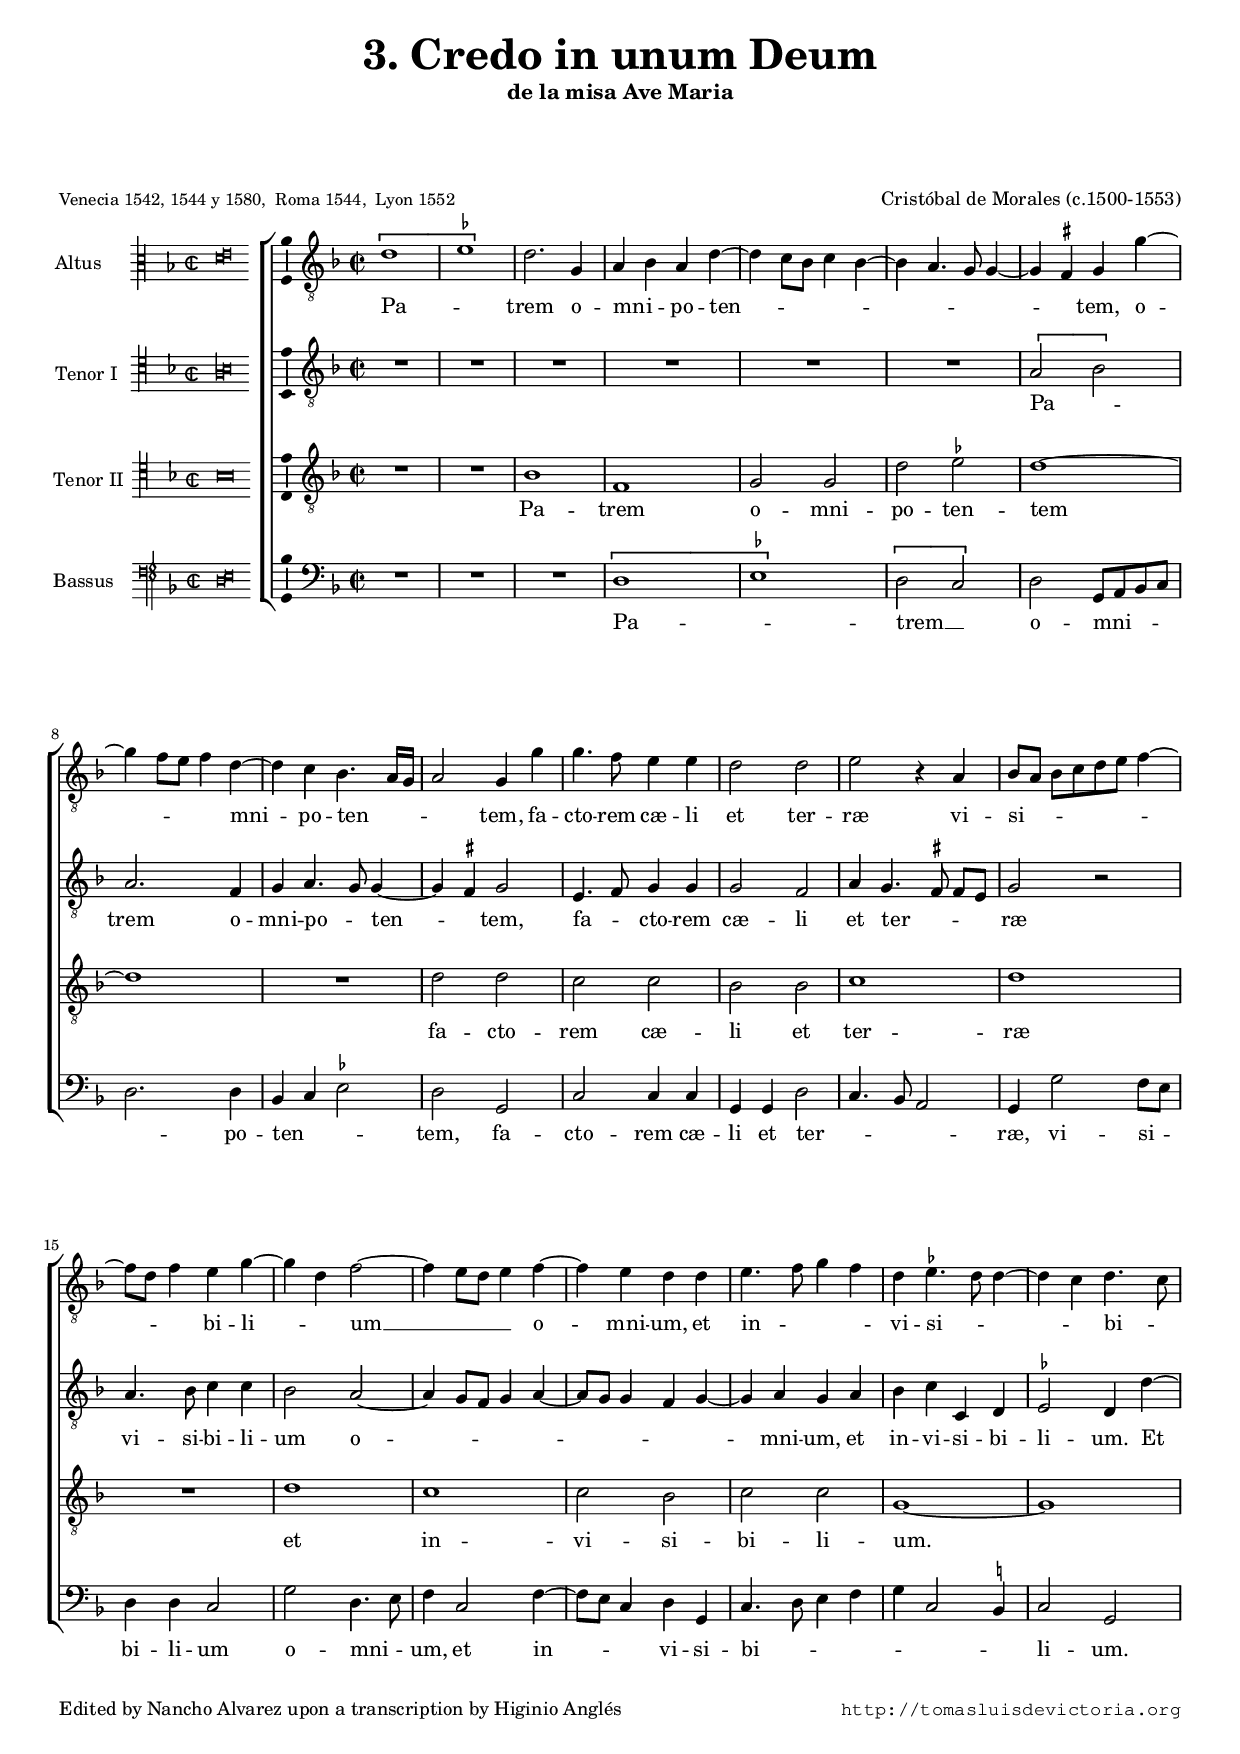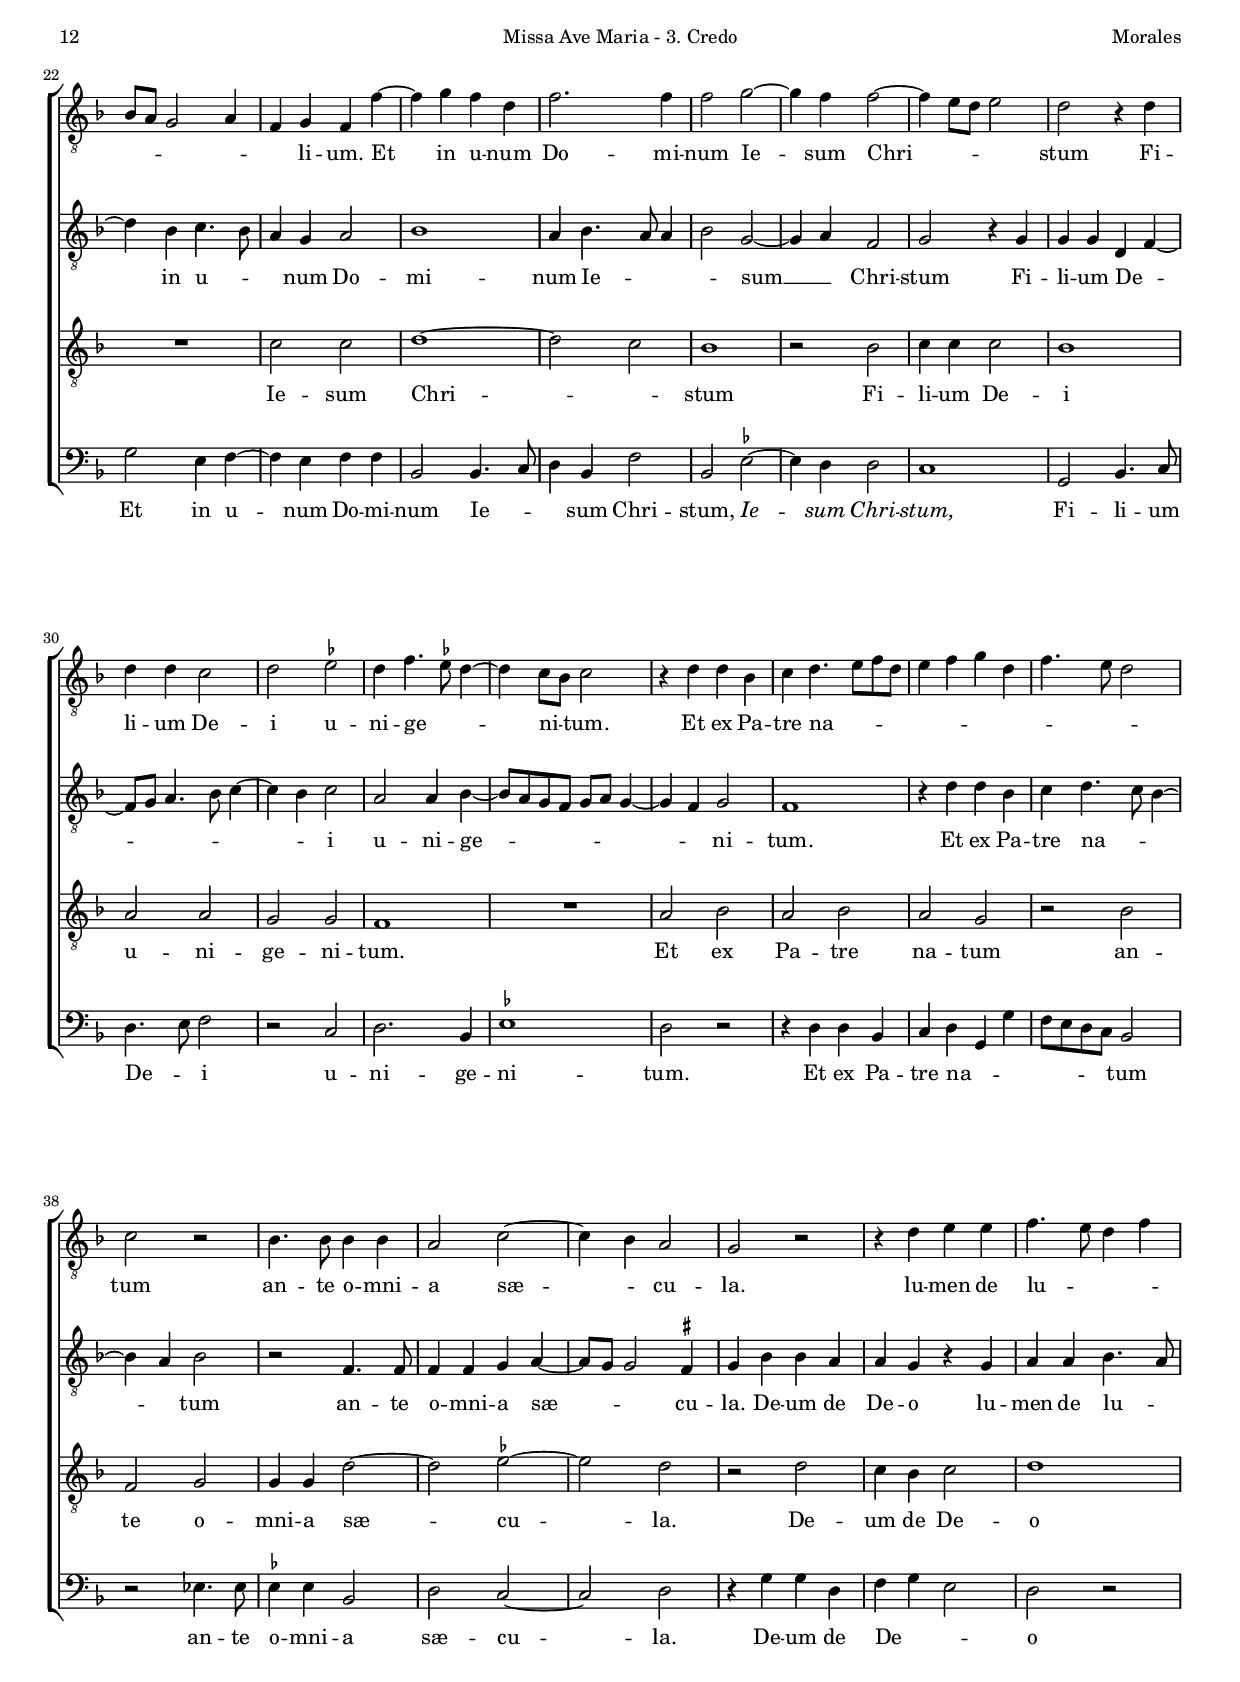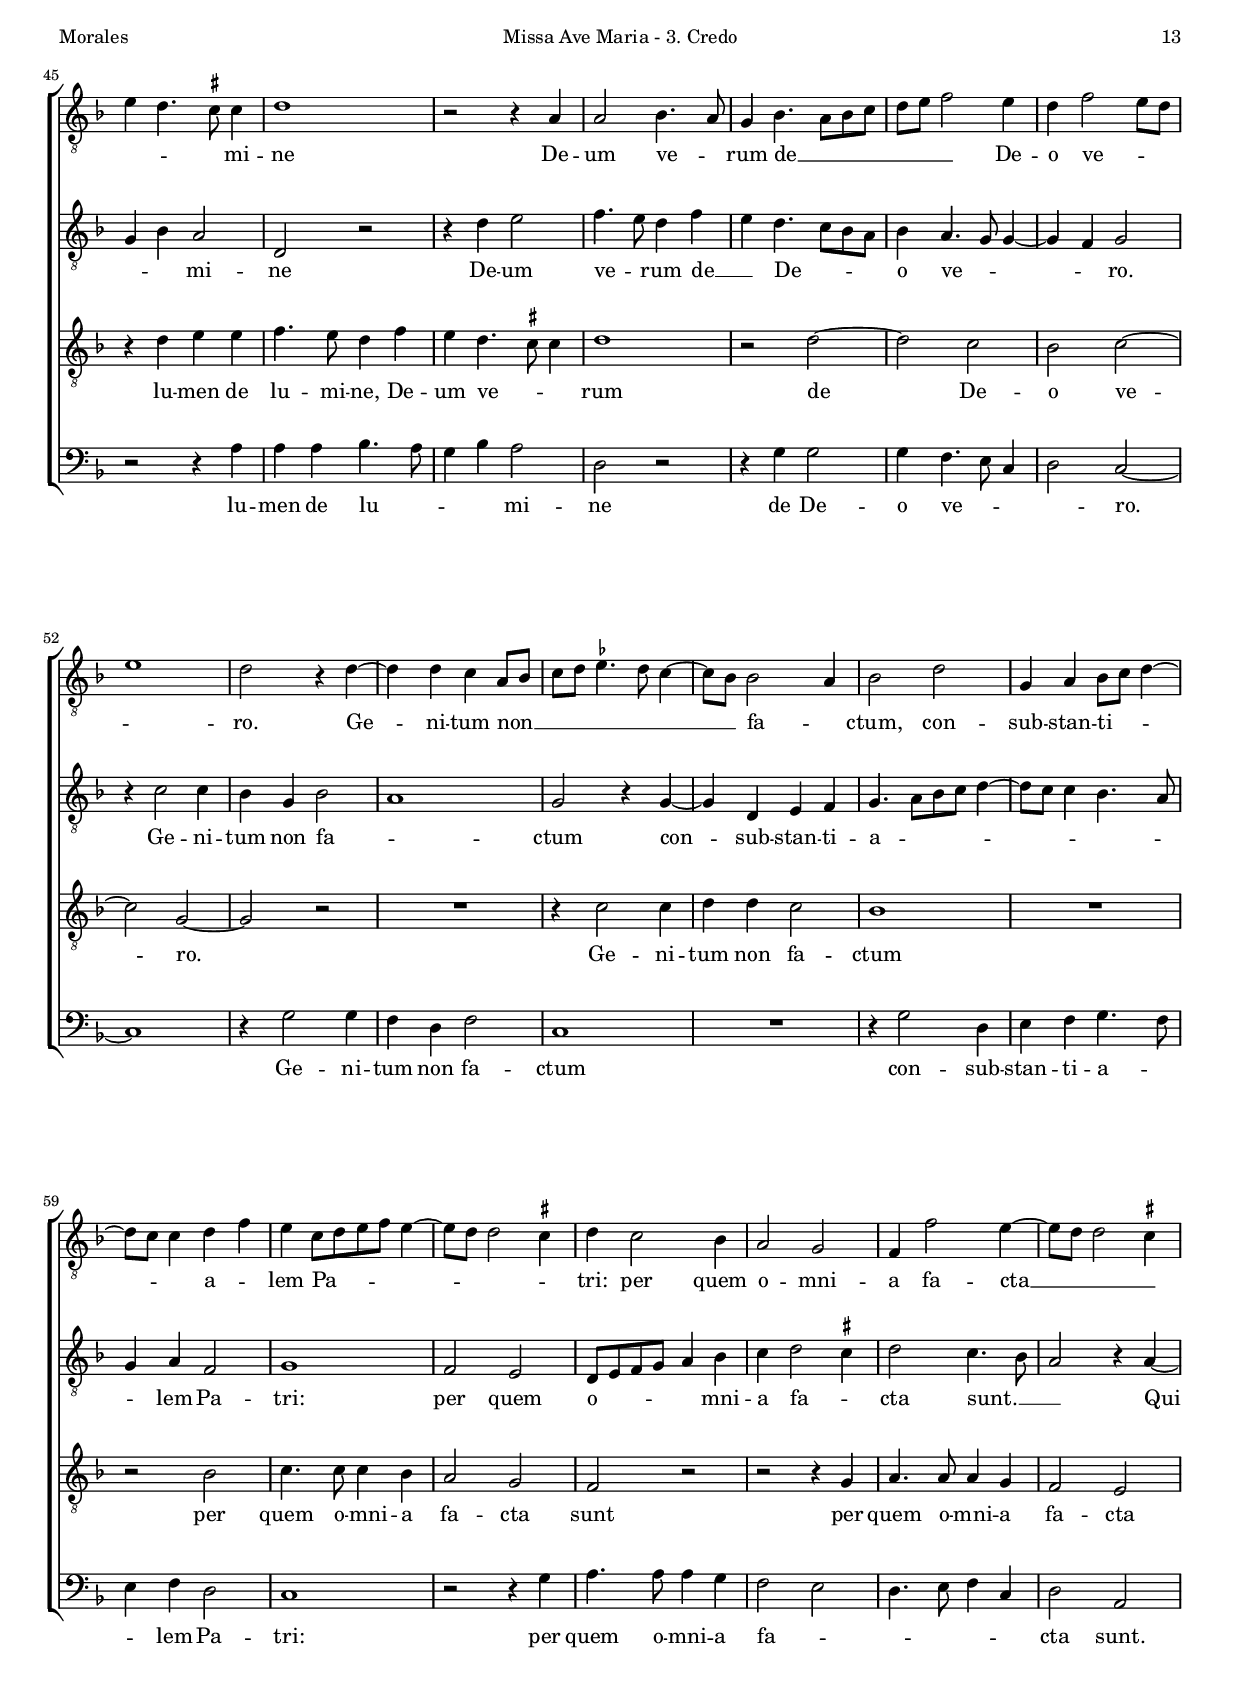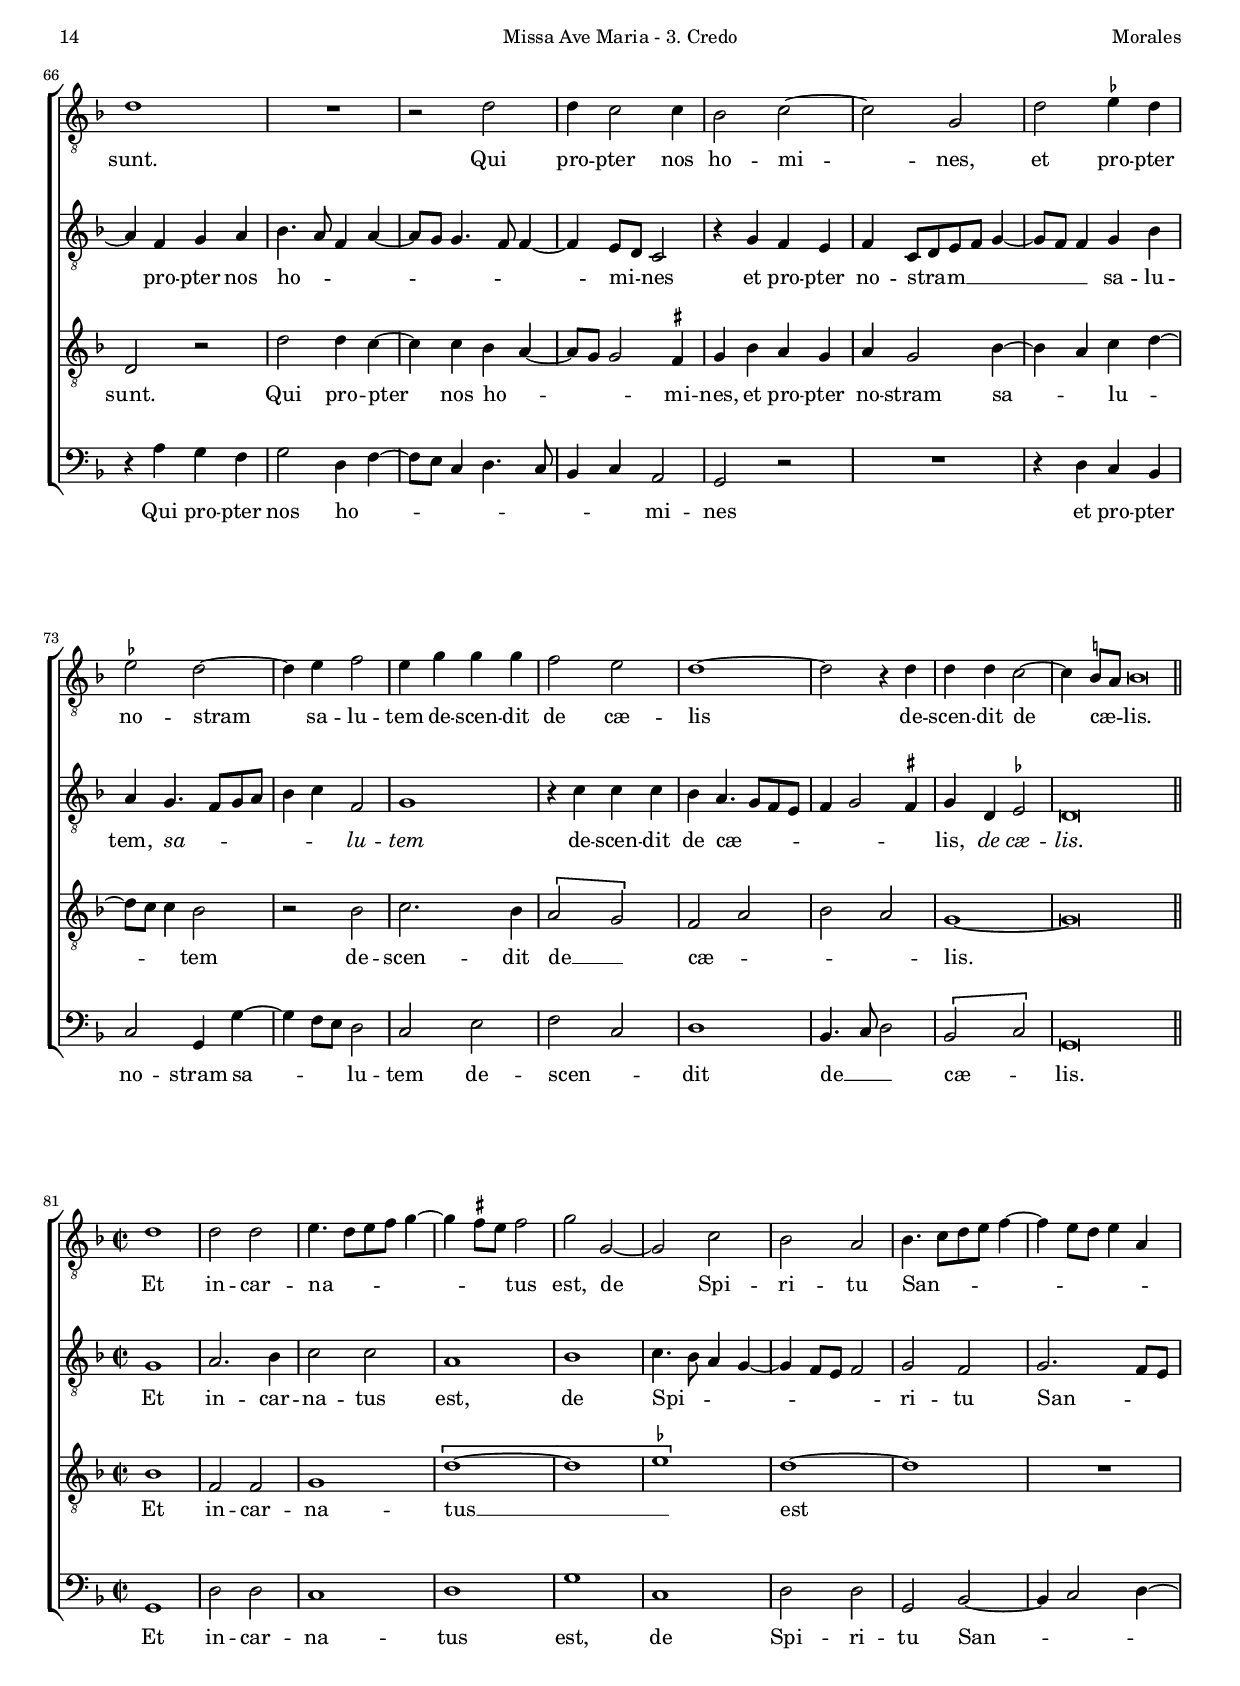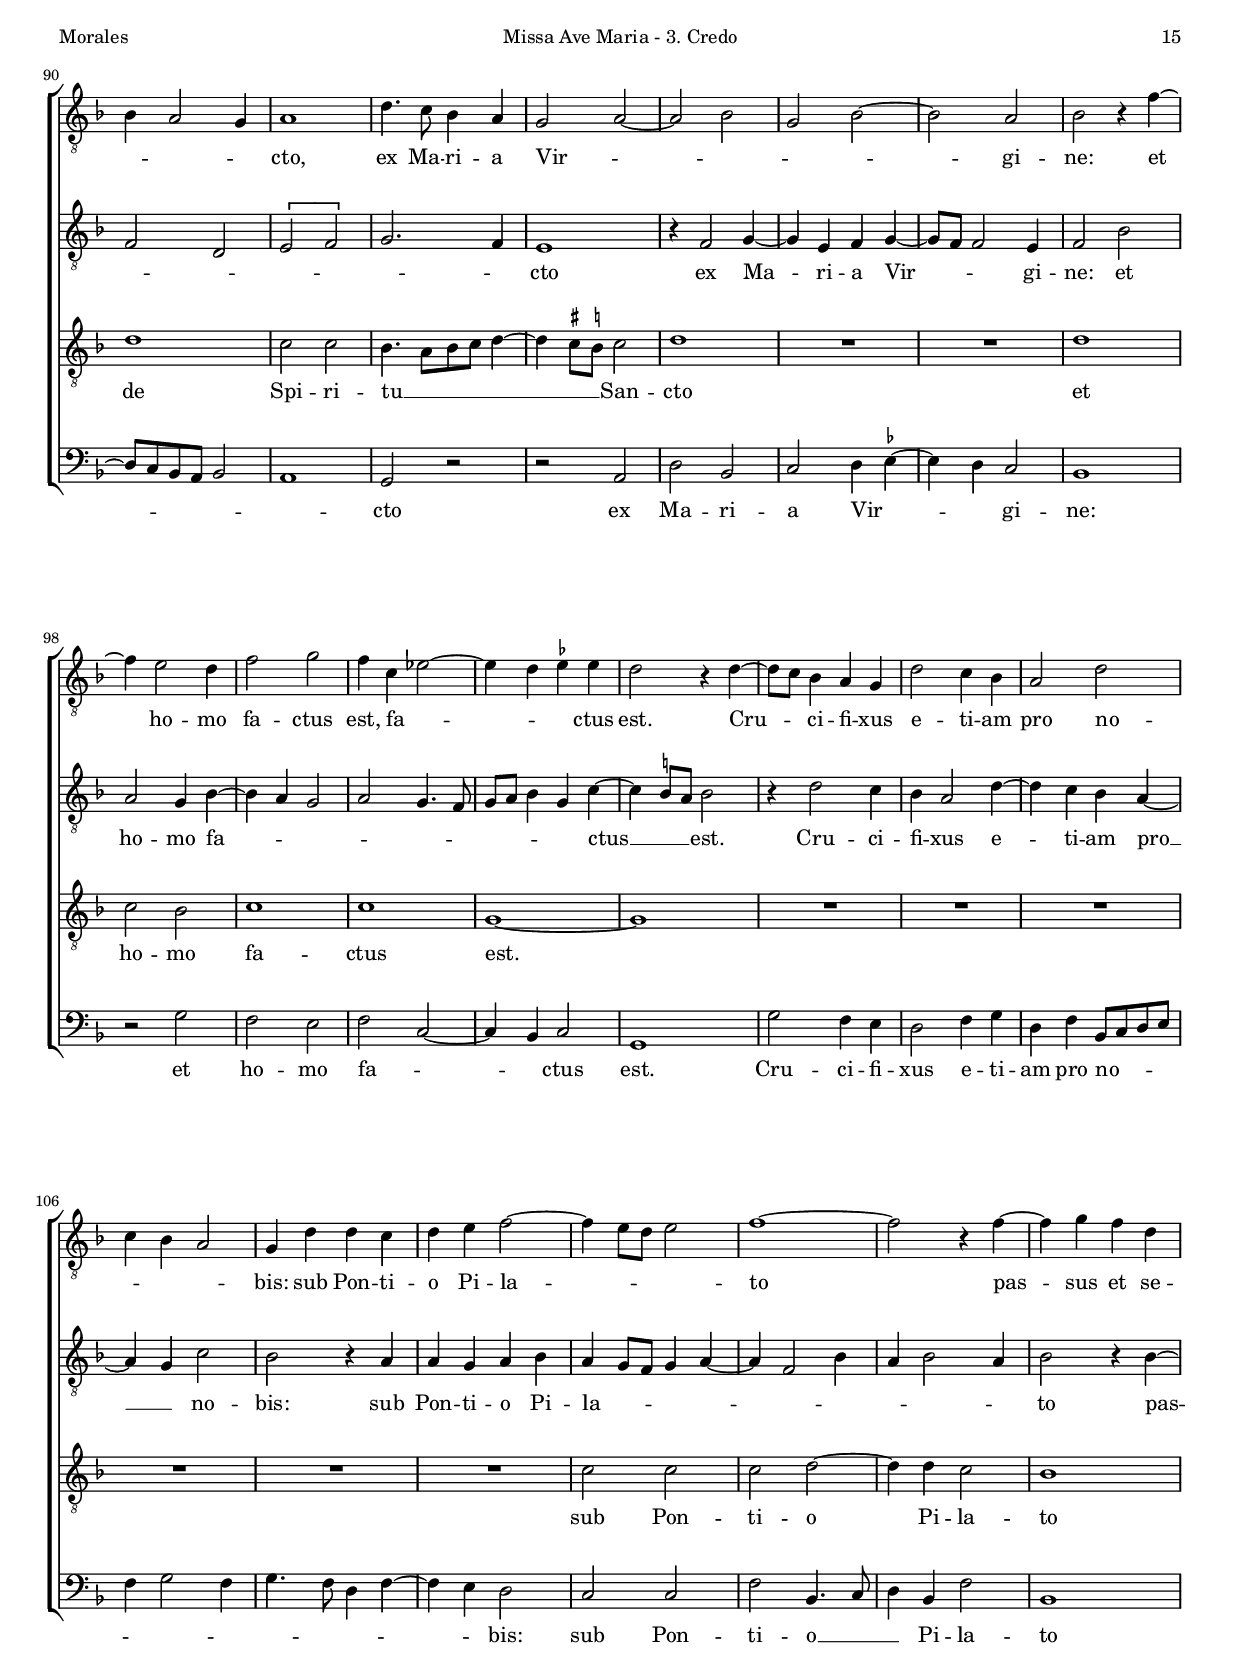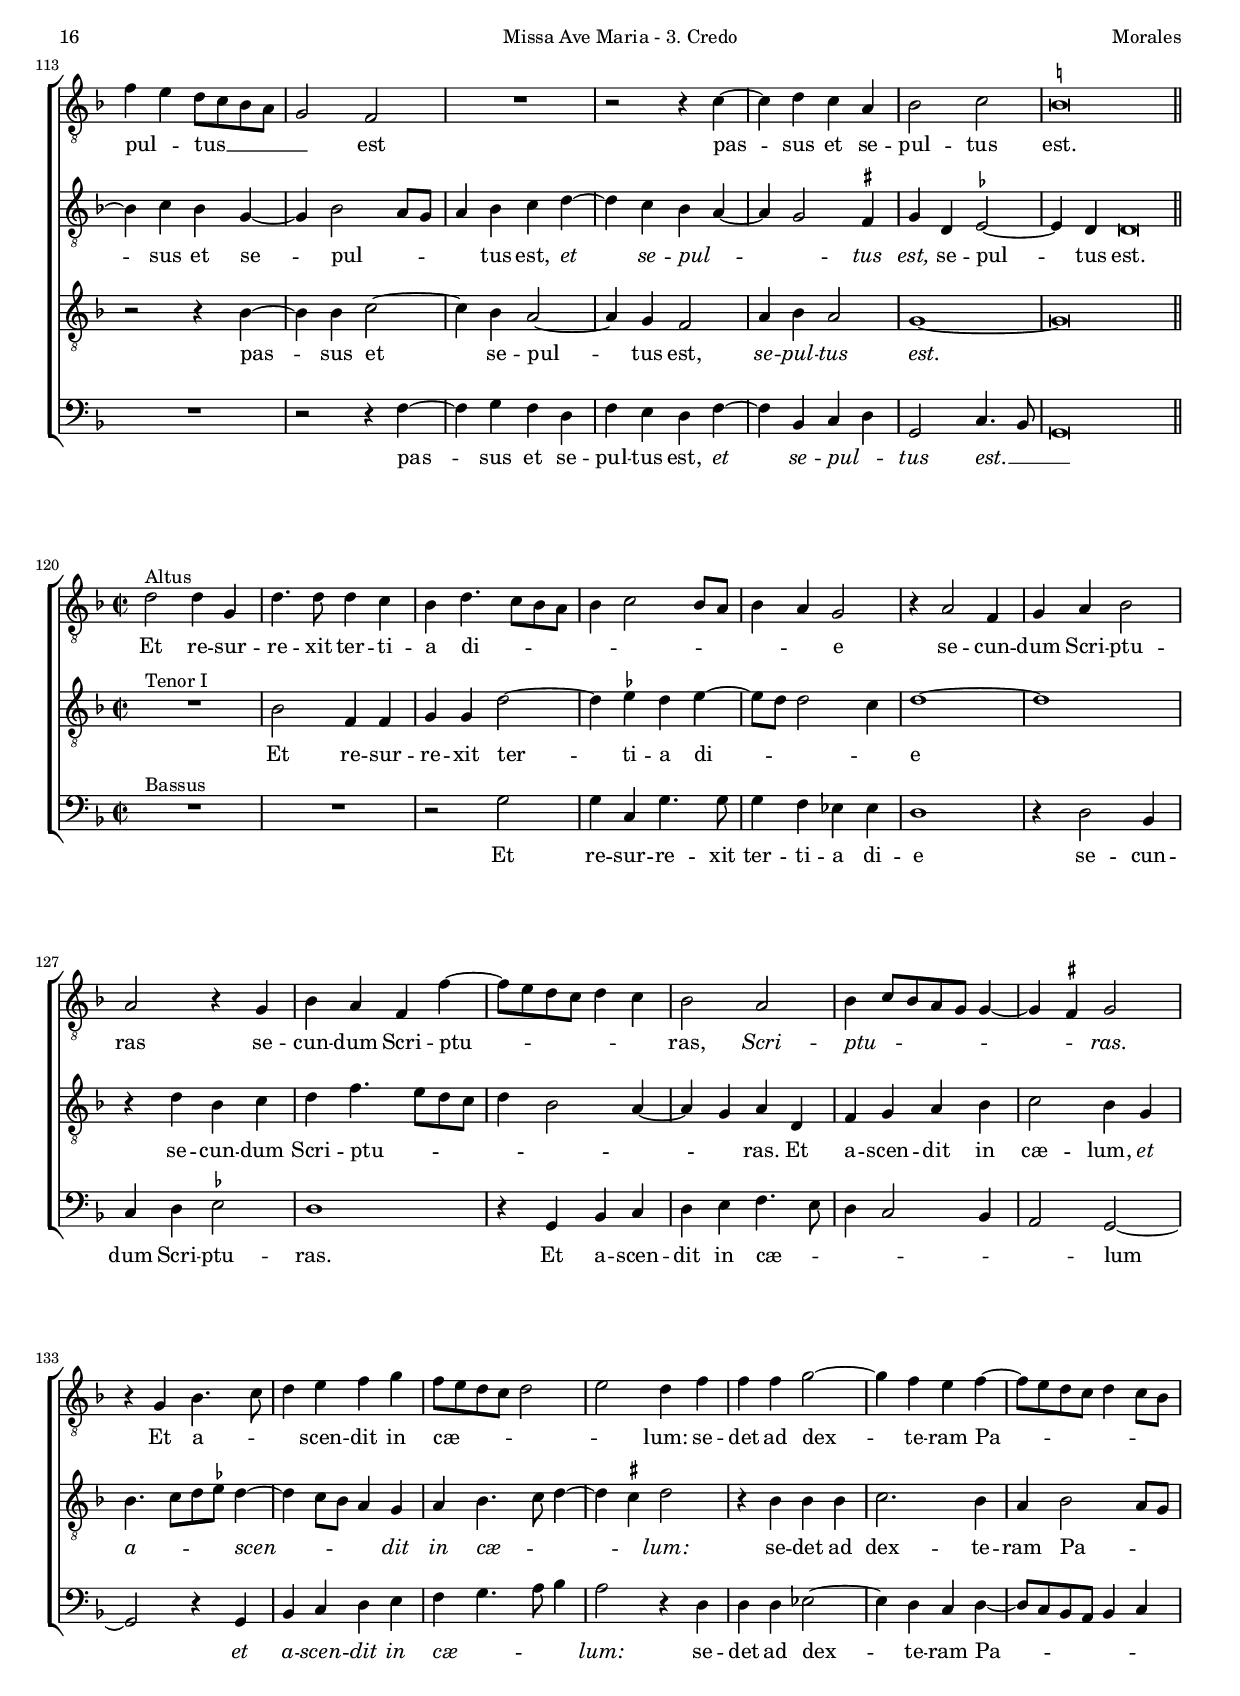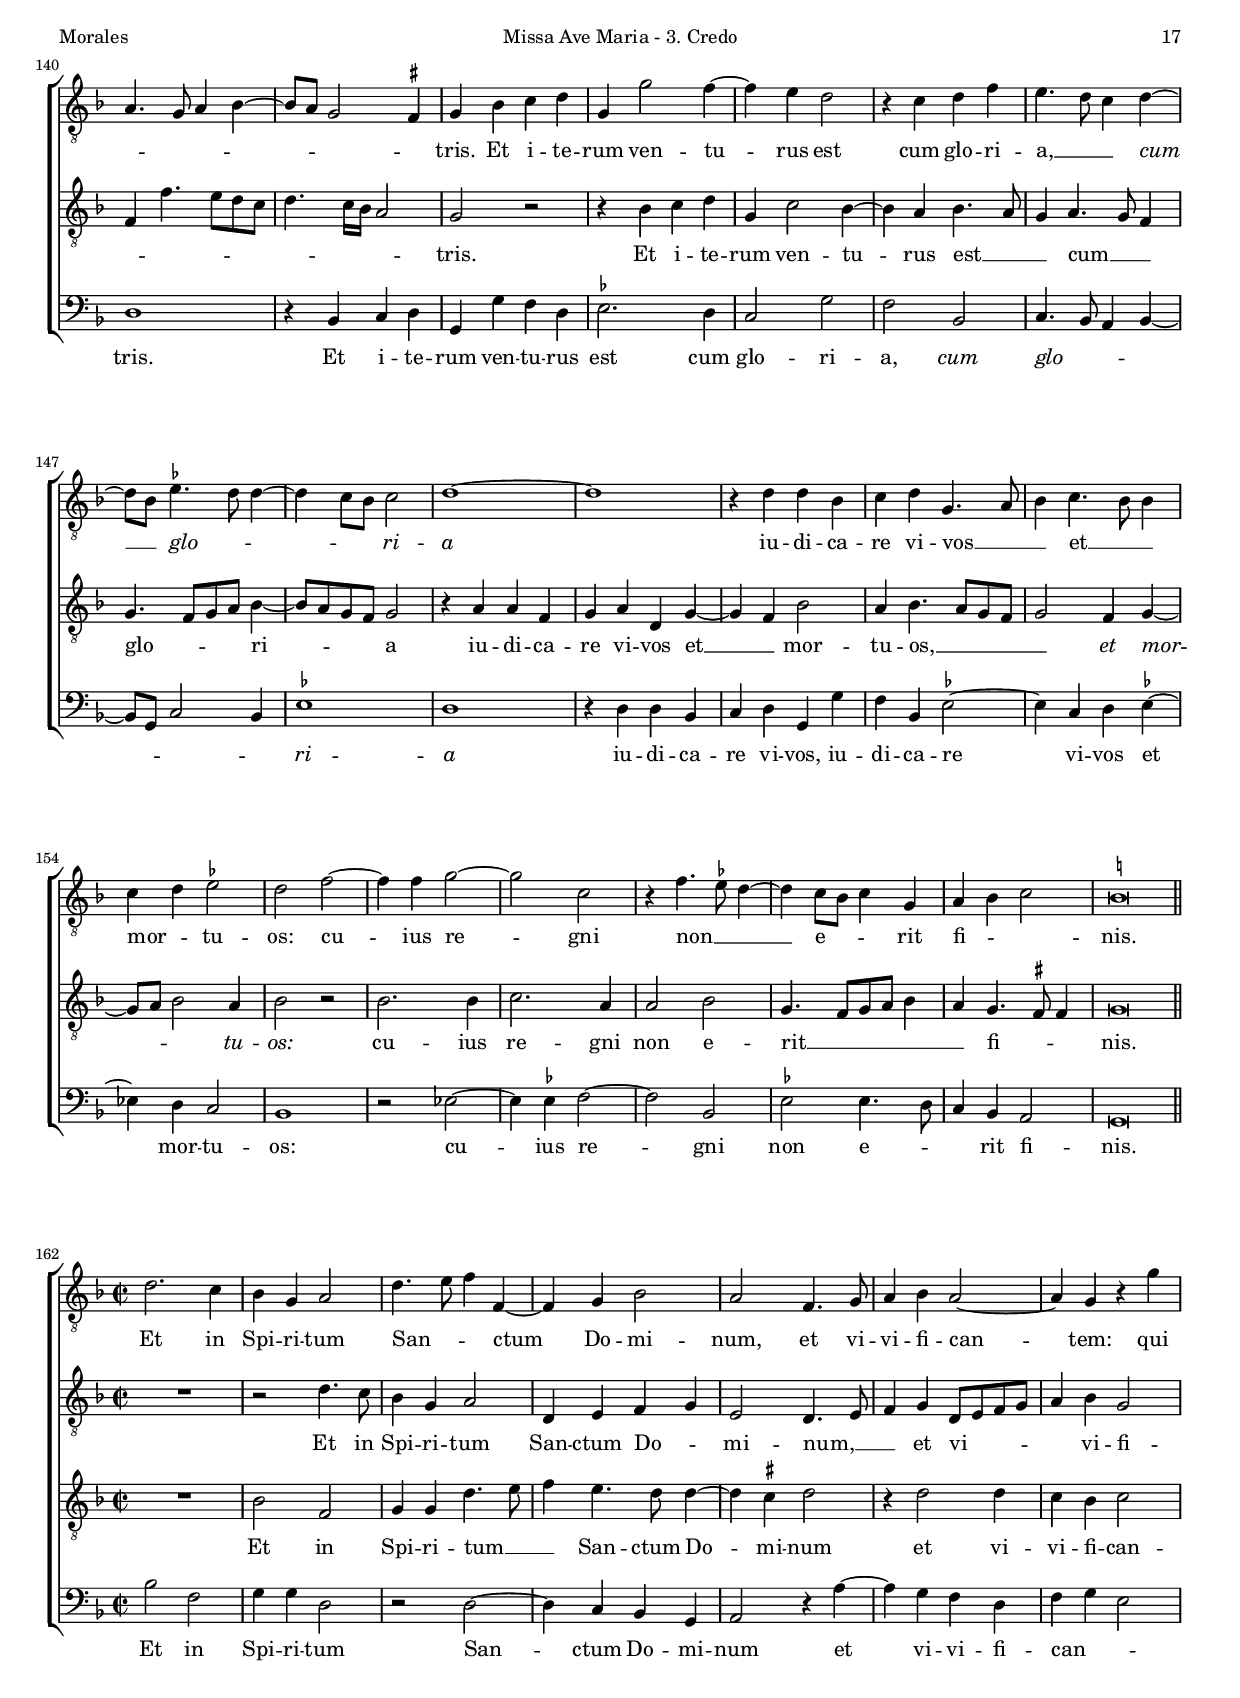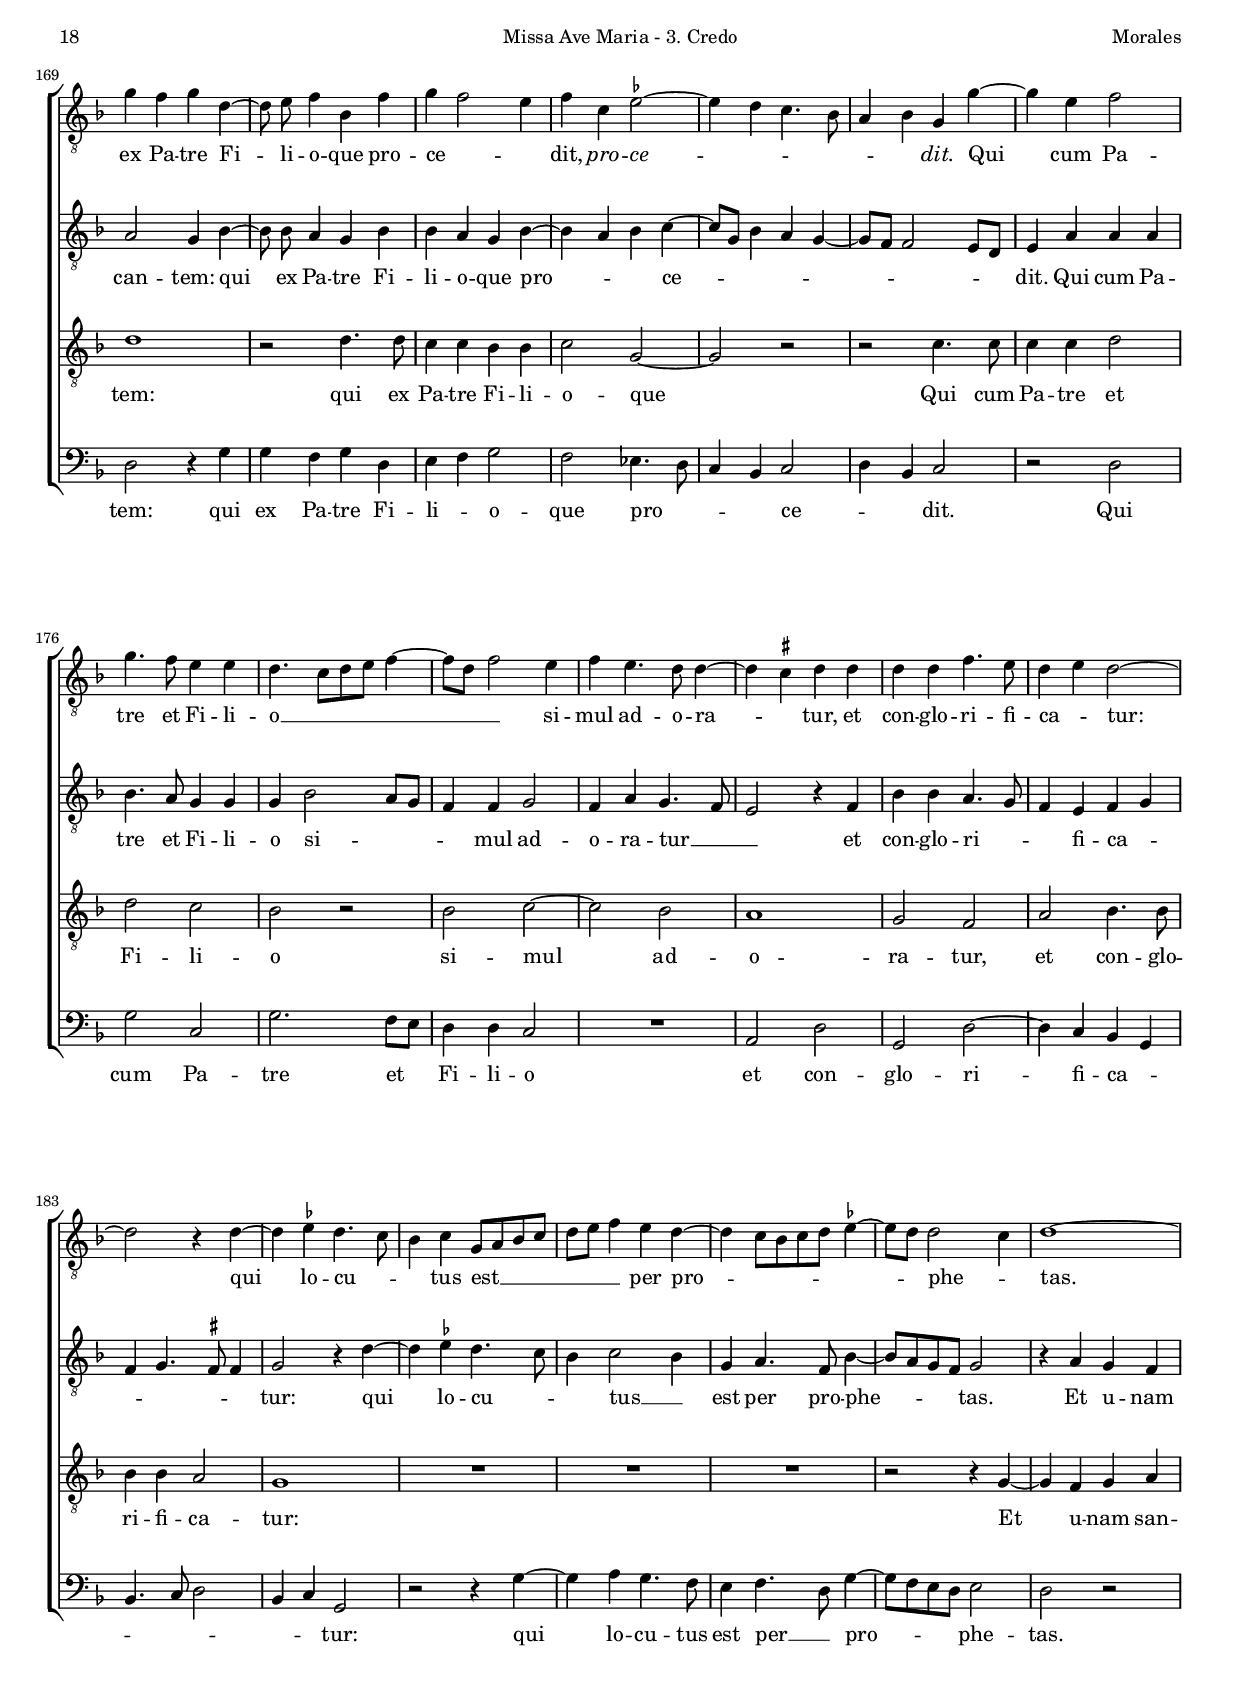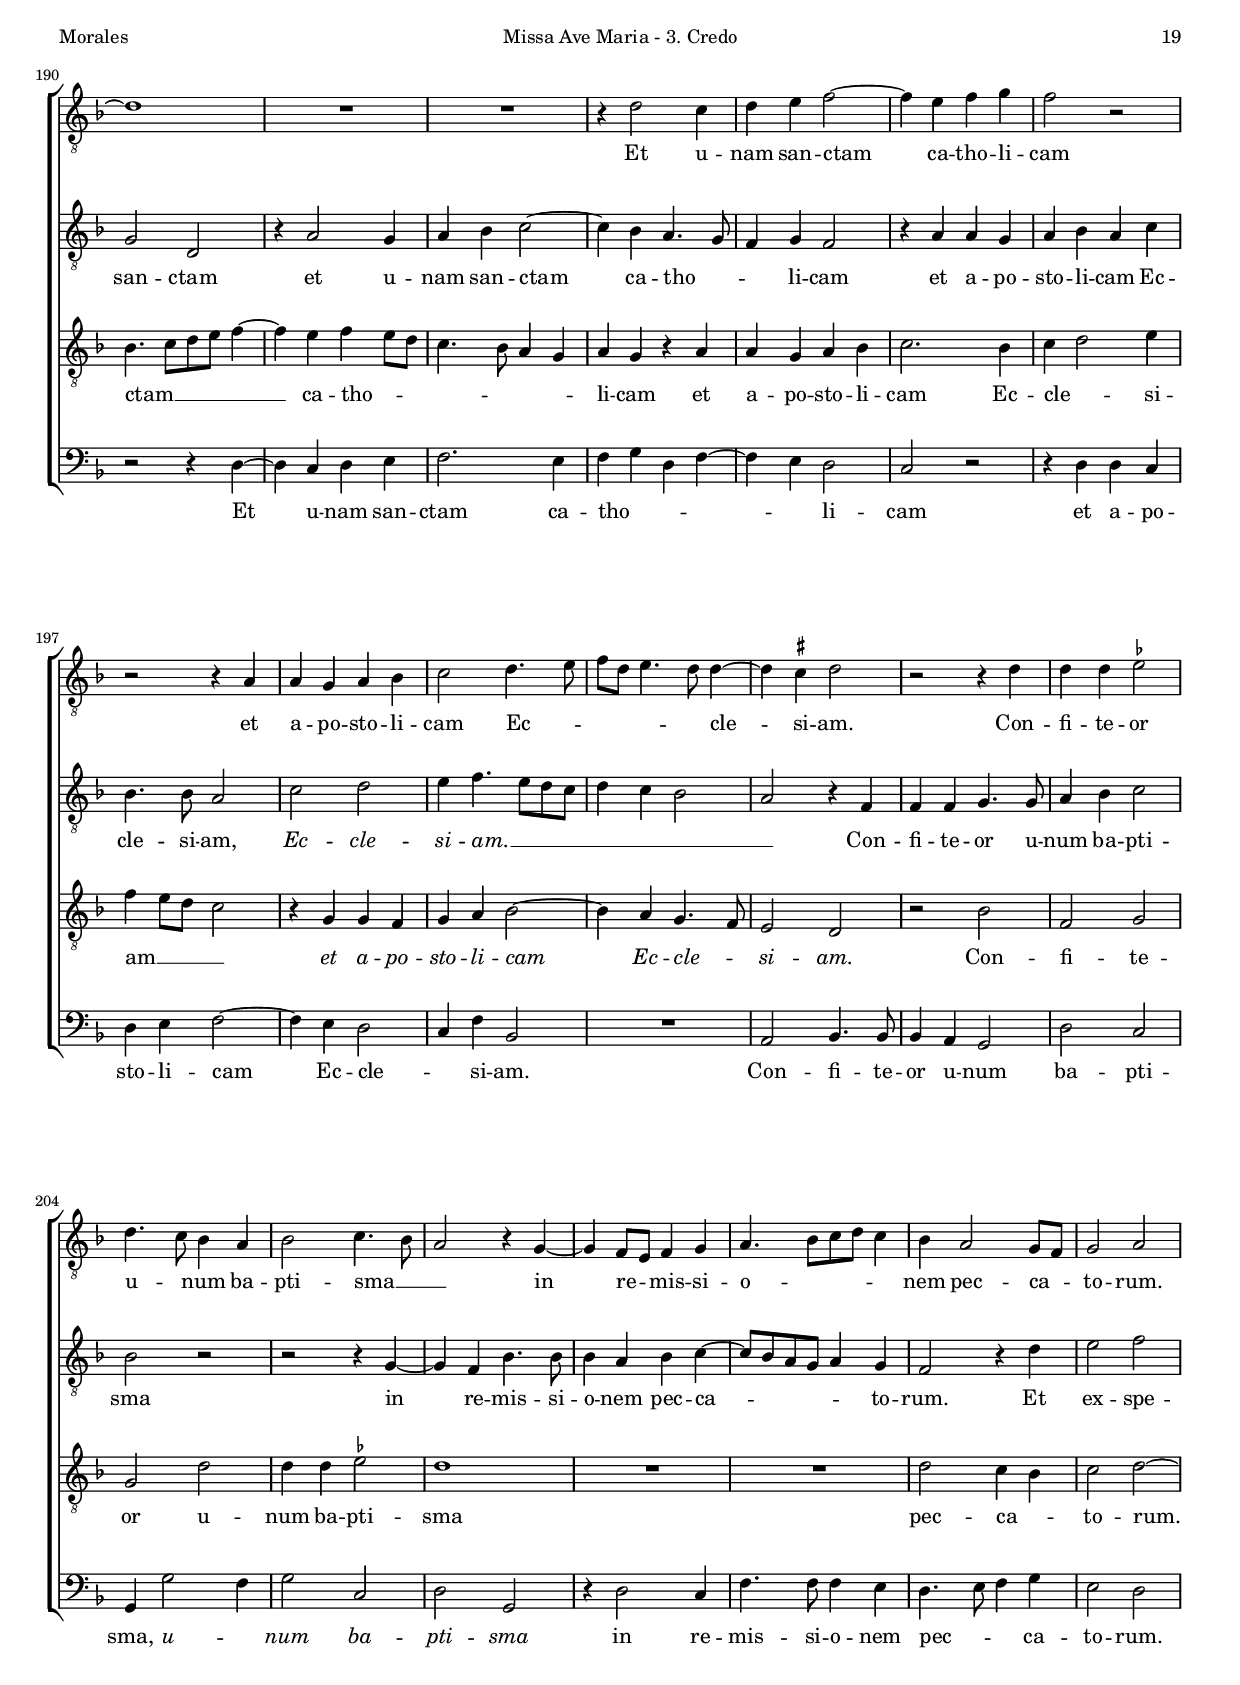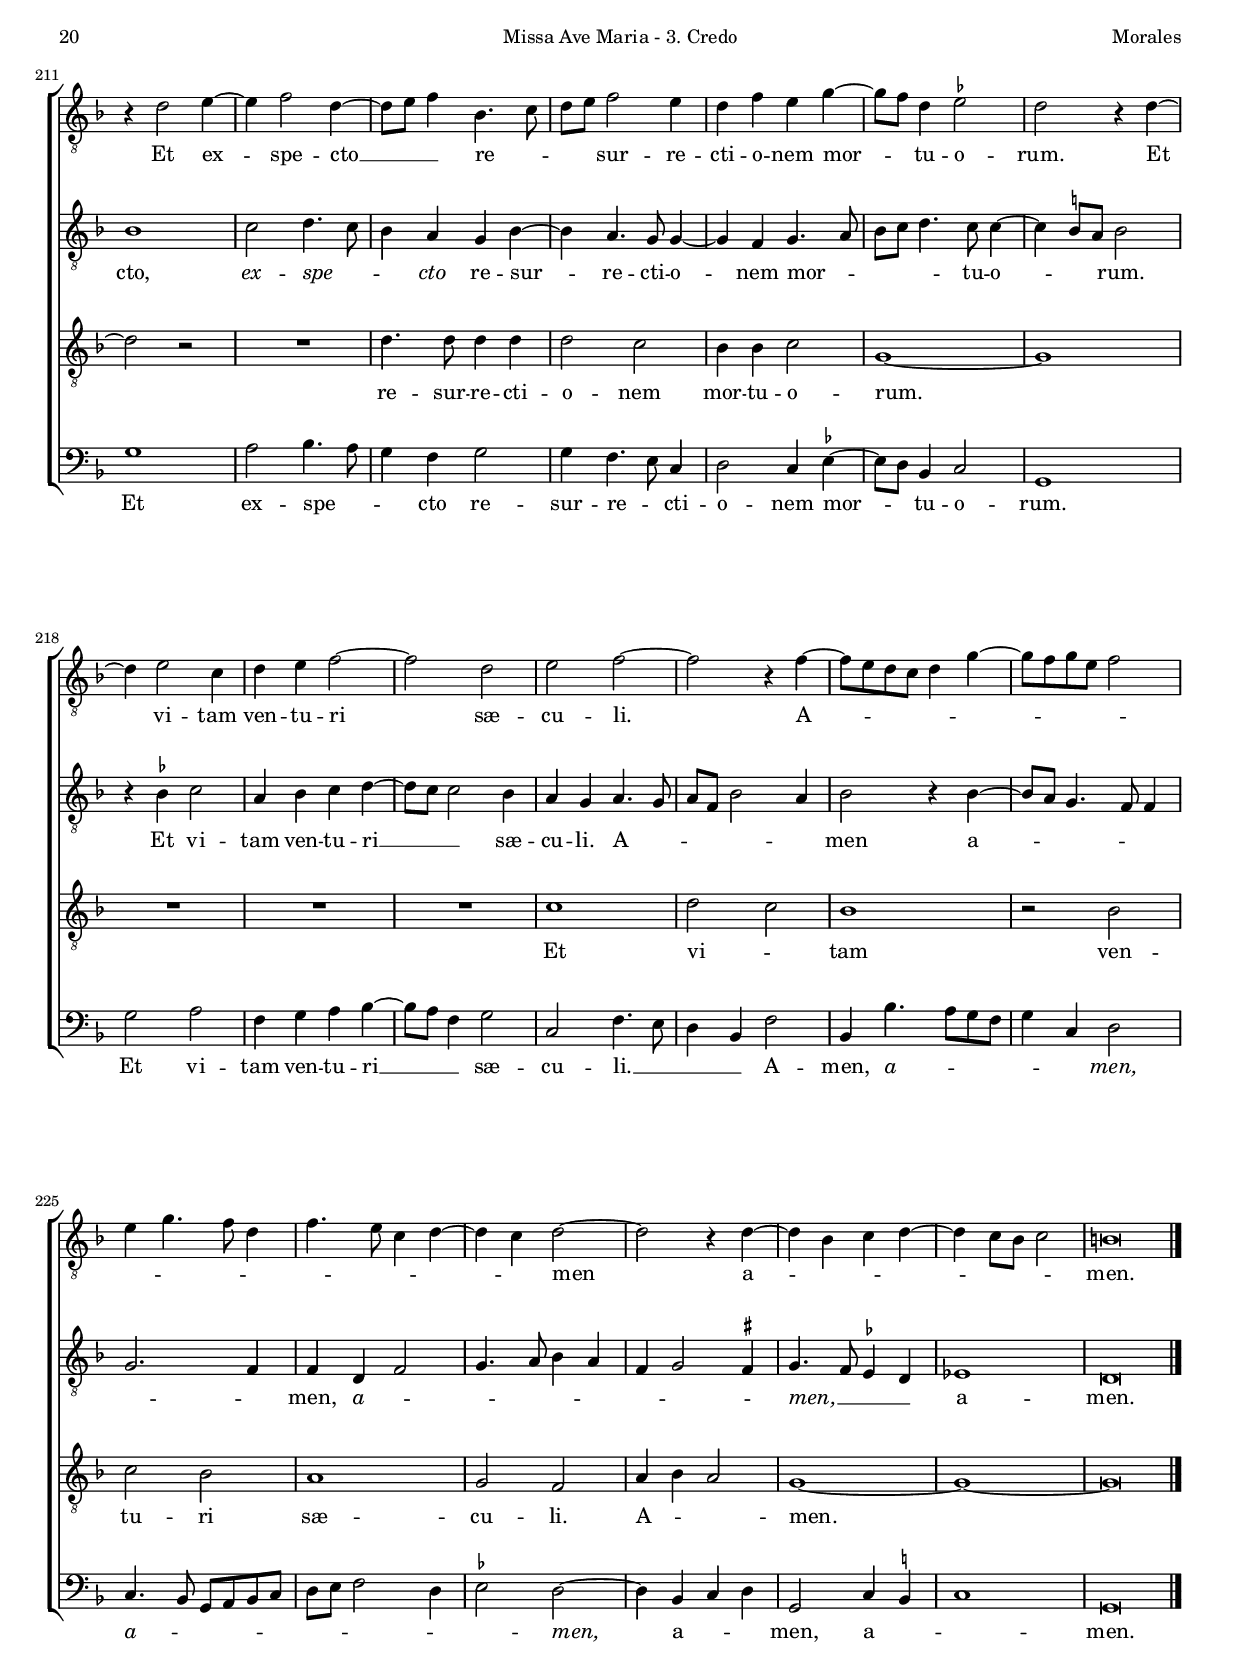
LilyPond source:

\version "2.24.0"

#(set-default-paper-size "a4")
#(set-global-staff-size 16.4)
#(ly:set-option 'point-and-click #f)
%mobile -s15.5 -i3.4

italicas=\override LyricText.font-shape = #'italic
rectas=\override LyricText.font-shape = #'upright
ss=\once \set suggestAccidentals = ##t
incipitwidth = 20
mt=#(define-music-function (offset) (number?) ; move lyric text
      #{ \once \override LyricText.X-offset = -$offset #})

htitle="Missa Ave Maria - 3. Credo"
hcomposer="Morales"

\header {
	title=\markup{\fontsize #3 "3. Credo in unum Deum"}
	subtitle="de la misa Ave Maria"
	subsubtitle=\markup{\null \vspace #3 }
	composer="Cristóbal de Morales (c.1500-1553)"
        pdfauthor=\composer
	%opus="(-)"
	poet=\markup{\smaller "Venecia 1542, 1544 y 1580,  Roma 1544,  Lyon 1552"} 
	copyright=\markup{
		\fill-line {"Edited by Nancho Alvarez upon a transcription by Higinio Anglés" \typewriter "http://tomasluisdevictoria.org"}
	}
%	tagline=""
}

global={\key f \major \time 2/2 \skip 1*80 \bar "||" \break
	\override Score.TimeSignature.break-visibility = #'#(#f #t #t)
			\time 2/2 \skip 1*39 \bar "||" \break 
			\time 2/2 \skip 1*42 \bar "||" \break
			\time 2/2 \skip 1*70 \bar "|."
}


cantus=\relative c'{
	\[d1
	\ss ees\]
	d2. g,4
	a bes a d ~
	d c8 bes c4 bes ~
	bes4 a4. g8 g4 ~
	g \ss fis g g'4 ~
	g f8 e f4 d ~
	d c bes4. a16 g
	a2 g4 g'
	g4. f8 e4 e
	d2 d
	e2 r4 a,
	bes8[ a] bes[ c d e] f4 ~
	f8 d f4 e g ~
	g4 d f2 ~
	f4 e8 d e4 f ~
	f e d d % CSIC \ss ees
	e4. f8 g4 f
	d \ss ees4. d8 d4 ~
	d4 c d4. c8
	bes a g2 a4
	f4 g f f' ~
	f g f d
	f2. f4
	f2 g ~
	g4 f f2 ~
	f4 e8 d e2 % CSIC \ss ees \ss ees
	d2 r4 d
	d d c2
	d2 \ss ees
	d4 f4. \ss ees8 d4 ~
	d c8 bes c2
	r4 d d bes
	c d4. e8 f d
	e4 f g d % CSIC \ss fis 
	f4. e8 d2 % CSIC \ss ees
	c2 r
	bes4. bes8 bes4 bes
	a2 c ~
	c4 bes a2
	g r
	r4 d' e e 
	f4. e8 d4 f
	e d4. \ss cis8 cis4
	d1
	r2 r4 a
	a2 bes4. a8
	g4 bes4. a8 bes c
	d e f2 e4 
	d4 f2 e8 d
	e1
	d2 r4 d ~
	d d c a8 bes
	c d \ss ees4. d8 c4 ~
	c8 bes bes2 a4
	bes2 d
	g,4 a bes8 c d4 ~
	d8 c c4 d f
	e4 c8[ d e f] e4 ~
	e8 d d2 \ss cis4
	d4 c2 bes4
	a2 g
	f4 f'2 e4 ~
	e8 d d2 \ss cis4
	d1
	R1
	r2 d
	d4 c2 c4
	bes2 c ~
	c2 g
	d' \ss ees4 d
	\ss ees2 d2 ~
	d4 e f2
	e4 g g g
	f2 e % CSIC \ss ees
	d1 ~
	d2 r4 d
	d d c2 ~
	c4 \ss b8 a b\breve*1/4
	d1
	d2 d
	e4. d8[ e f] g4 ~ % CSIC \ss fis
	g4 \ss fis8 e fis2
	g2 g, ~
	g c
	bes a
	bes4. c8[ d e] f4 ~
	f e8 d e4 a,
	bes4 a2 g4
	a1
	d4. c8 bes4 a
	g2 a ~
	a bes
	g bes ~
	bes a
	bes r4 f' ~
	f e2 d4
	f2 g
	f4 c ees2 ~
	ees4 d \ss ees! ees
	d2 r4 d ~
	d8 c bes4 a g
	d'2 c4 bes
	a2 d
	c4 bes a2
	g4 d' d c
	d e f2 ~
	f4 e8 d e2
	f1 ~
	f2 r4 f ~
	f g f d
	f e d8 c bes a
	g2 f
	R1
	r2 r4 c' ~
	c d c a
	bes2 c
	\ss b\breve*1/2 % si natural contra mi bemol: raro
	s4*0^\markup{"Altus"}
	d2 d4 g,
	d'4. d8 d4 c
	bes d4. c8 bes a
	bes4 c2 bes8 a
	bes4 a g2
	r4 a2 f4
	g a bes2
	a r4 g
	bes a f f' ~
	f8 e d c d4 c
	bes2 a
	bes4 c8[ bes a g] g4 ~
	g \ss fis g2
	r4 g bes4. c8
	d4 e f g % CSIC \ss fis
	f8 e d c d2
	e d4 f 
	f f g2 ~
	g4 f e f ~
	f8 e d c d4 c8 bes
	a4. g8 a4 bes ~
	bes8 a g2 \ss fis4
	g4 bes c d 
	g, g'2 f4 ~
	f e d2
	r4 c d f
	e4. d8 c4 d ~
	d8 bes \ss ees4. d8 d4 ~
	d c8 bes c2
	d1 ~
	d
	r4 d d bes
	c4 d g,4. a8
	bes4 c4. bes8 bes4
	c d \ss ees2
	d f ~
	f4 f g2 ~
	g2 c,
	r4 f4. \ss ees8 d4 ~
	d c8 bes c4 g
	a bes c2
	\ss b\breve*1/2
	d2. c4
	bes g a2
	d4. e8 f4 f, ~
	f g bes2
	a2 f4. g8
	a4 bes a2 ~
	a4 g r g'
	g f g d ~
	d8 \noBeam e f4 bes, f'
	g4 f2 e4
	f c \ss ees2 ~
	ees4 d c4. bes8
	a4 bes g g' ~
	g e f2 % CSIC \ss fis
	g4. f8 e4 e % CSIC \ss ees
	d4. c8[ d e] f4 ~
	f8 d f2 e4
	f4 e4. d8 d4 ~
	d \ss cis d d
	d d f4. e8 
	d4 e d2 ~ % CSIC \ss ees
	d r4 d ~
	d \ss ees d4. c8 
	bes4 c g8 a bes c 
	d8 e f4 e d ~
	d c8[ bes c d ] \ss ees4 ~
	ees8 d d2 c4
	d1 ~
	d
	R1*2
	r4 d2 c4
	d e f2 ~
	f4 e f g
	f2 r
	r r4 a,
	a g a bes % CSIC \ss b
	c2 d4. e8
	f d e4. d8 d4 ~
	d \ss cis d2
	r2 r4 d
	d d \ss ees2
	d4. c8 bes4 a
	bes2 c4. bes8
	a2 r4 g ~
	g f8 e f4 g
	a4. bes8[ c d] c4
	bes4 a2 g8 f
	g2 a
	r4 d2 e4 ~
	e f2 d4 ~
	d8 e f4 bes,4. c8
	d e f2 e4
	d f e g ~
	g8 f d4 \ss ees2
	d2 r4 d ~
	d e2 c4
	d e f2 ~
	f d
	e2 f ~
	f r4 f ~
	f8 e d c d4 g ~
	g8 f g e f2
	e4 g4. f8 d4
	f4. e8 c4 d ~
	d c d2 ~ % CSIC \ss cis 
	d r4 d ~
	d bes c d ~ % CSIC \ss b
	d4 c8 bes c2 % CSIC \ss b
	b\breve*1/2
}

altus=\relative c'{
	R1*6
	\[a2 bes\]
	a2. f4
	g a4. g8 g4 ~
	g \ss fis g2
	e4. f8 g4 g
	g2 f
	a4 g4. \ss fis8 fis[ e]
	g2 r
	a4. bes8 c4 c % CSIC \ss b
	bes2 a ~
	a4 g8 f g4 a ~
	a8 g g4 f g ~
	g a g a
	bes c c, d % CSIC \ss b
	\ss ees2 d4 d' ~
	d bes c4. bes8
	a4 g a2
	bes1
	a4 bes4. a8 a4
	bes2 g ~
	g4 a f2
	g r4 g
	g g d f ~
	f8 g a4. bes8 c4 ~
	c4 bes c2 % CSIC \ss b
	a2 a4 bes ~
	bes8 a g f g a g4 ~
	g f g2 % CSIC \ss fis
	f1
	r4 d' d bes
	c d4. c8 bes4 ~
	bes4 a bes2
	r2 f4. f8
	f4 f g a ~
	a8 g g2 \ss fis4
	g4 bes bes a 
	a g r g
	a a bes4. a8
	g4 bes a2
	d,2 r
	r4 d' e2
	f4. e8 d4 f
	e d4. c8 bes a
	bes4 a4. g8 g4 ~
	g4 f g2
	r4 c2 c4
	bes g bes2
	a1
	g2 r4 g ~
	g d e f % CSIC \ss fis
	g4. a8[ bes c] d4 ~
	d8 c c4 bes4. a8
	g4 a f2
	g1
	f2 e
	d8 e f g a4 bes
	c d2 \ss cis4 
	d2 c4. bes8
	a2 r4 a ~
	a4 f g a
	bes4. a8 f4 a ~
	a8 g g4. f8 f4 ~
	f e8 d c2 % CSIC \ss ees
	r4 g' f e
	f4 c8[ d e f] g4 ~
	g8 f f4 g bes % CSIC \ss fis \ss fis
	a g4. f8 g a
	bes4 c f,2
	g1
	r4 c c c
	bes a4. g8 f e
	f4 g2 \ss fis4
	g d \ss ees2
	d\breve*1/2
	g1
	a2. bes4 % CSIC \ss b
	c2 c
	a1
	bes % CSIC \ss b
	c4. bes8 a4 g ~
	g f8 e f2 % CSIC \ss fis \ss fis 
	g2 f
	g2. f8 e
	f2 d
	\[e f\] % CSIC \ss fis
	g2. f4
	e1
	r4 f2 g4 ~
	g e f g ~
	g8 f f2 e4
	f2 bes
	a g4 bes ~
	bes a g2
	a g4. f8
	g8 a bes4 g c ~
	c \ss b8 a b2
	r4 d2 c4
	bes4 a2 d4 ~
	d c bes a ~
	a g c2
	bes r4 a
	a g a bes
	a g8 f g4 a ~
	a4 f2 bes4
	a bes2 a4
	bes2 r4 bes ~
	bes c bes g ~
	g bes2 a8 g
	a4 bes c d ~
	d c bes a ~
	a g2 \ss fis4
	g d \ss ees2 ~
	ees4 d d\breve*1/4 % si natural contra mi bemol: raro
	s4*0^\markup{"Tenor I"}
	R1
	bes'2 f4 f
	g g d'2 ~
	d4 \ss ees d ees ~
	ees8 d d2 c4
	d1 ~
	d
	r4 d bes c
	d f4. e8 d c
	d4 bes2 a4 ~
	a g a d,
	f g a bes
	c2 bes4 g
	bes4. c8[ d \ss ees] d4 ~
	d c8 bes a4 g
	a bes4. c8 d4 ~
	d \ss cis d2
	r4 bes bes bes
	c2. bes4
	a4 bes2 a8 g
	f4 f'4. e8 d c
	d4. c16 bes a2
	g2 r
	r4 bes c d
	g,4 c2 bes4 ~
	bes4 a bes4. a8
	g4 a4. g8 f4
	g4. f8[ g a] bes4 ~
	bes8 a g f g2
	r4 a a f
	g a d, g ~
	g f bes2
	a4 bes4. a8 g f
	g2 f4 g ~
	g8 a bes2 a4
	bes2 r
	bes2. bes4
	c2. a4
	a2 bes
	g4. f8[ g a] bes4 
	a4 g4. \ss fis8 fis4
	g\breve*1/2
	R1
	r2 d'4. c8
	bes4 g a2
	d,4 e f g
	e2 d4. e8
	f4 g d8 e f g
	a4 bes g2
	a g4 bes ~
	bes8 \noBeam bes a4 g bes
	bes a g bes ~
	bes a bes c ~
	c8 g bes4 a g ~
	g8 f f2 e8 d
	e4 a a a
	bes4. a8 g4 g
	g bes2 a8 g
	f4 f g2
	f4 a g4. f8
	e2 r4 f
	bes bes a4. g8
	f4 e f g % CSIC \ss ees
	f4 g4. \ss fis8 fis4 
	g2 r4 d' ~
	d \ss ees d4. c8
	bes4 c2 bes4
	g4 a4. f8 bes4 ~
	bes8 a g f g2
	r4 a g f
	g2 d
	r4 a'2 g4
	a bes c2 ~
	c4 bes a4. g8
	f4 g f2
	r4 a a g
	a4 bes a c
	bes4. bes8 a2
	c d
	e4 f4. e8 d c
	d4 c bes2
	a2 r4 f
	f f g4. g8
	a4 bes c2 % CSIC \ss b
	bes2 r
	r r4 g ~
	g4 f bes4. bes8
	bes4 a bes c ~
	c8 bes a g a4 g
	f2 r4 d'
	e2 f
	bes,1
	c2 d4. c8
	bes4 a g bes ~
	bes a4. g8 g4 ~
	g f g4. a8
	bes8 c d4. c8 c4 ~
	c \ss b8 a b2
	r4 \ss bes! c2 % CSIC \ss b
	a4 bes c d ~ % CSIC \ss b
	d8 c c2 bes4
	a4 g a4. g8
	a f bes2 a4
	bes2 r4 bes ~
	bes8 a g4. f8 f4
	g2. f4
	f4 d f2
	g4. a8 bes4 a
	f4 g2 \ss fis4 % CSIC \ss fis \ss fis 
	g4. f8 \ss ees4 d
	ees1
	d\breve*1/2
}

tenor=\relative c'{
	R1*2
	bes1
	f
	g2 g
	d'2 \ss ees
	d1 ~
	d
	R1
	d2 d
	c2 c
	bes bes
	c1
	d
	R1
	d
	c
	c2 bes
	c c
	g1 ~
	g1
	R1
	c2 c
	d1 ~
	d2 c
	bes1
	r2 bes
	c4 c c2
	bes1
	a2 a
	g2 g
	f1
	R1
	a2 bes
	a bes
	a g
	r bes
	f g
	g4 g d'2 ~
	d \ss ees ~
	ees2 d
	r d
	c4 bes c2
	d1
	r4 d e e
	f4. e8 d4 f
	e d4. \ss cis8 cis4
	d1
	r2 d ~
	d c
	bes2 c ~
	c g ~
	g r
	R1
	r4 c2 c4
	d4 d c2
	bes1
	R1
	r2 bes
	c4. c8 c4 bes
	a2 g
	f r
	r2 r4 g
	a4. a8 a4 g
	f2 e
	d r
	d'2 d4 c ~
	c c bes a ~
	a8 g g2 \ss fis4
	g4 bes a g 
	a4 g2 bes4 ~
	bes a c d ~
	d8 c c4 bes2
	r2 bes
	c2. bes4
	\[a2 g\]
	f2 a 
	bes a 
	g1 ~
	g\breve*1/2
	bes1
	f2 f
	g1
	\[d'1 ~
	d \ss ees\]
	d1 ~
	d
	R1
	d
	c2 c
	bes4. a8[ bes c] d4 ~
	d \ss cis8 \ss b cis2
	d1
	R1*2
	d1
	c2 bes
	c1
	c
	g1 ~
	g
	R1*6
	c2 c
	c2 d ~
	d4 d c2
	bes1
	r2 r4 bes ~
	bes4 bes c2 ~
	c4 bes a2 ~
	a4 g f2
	a4 bes a2
	g1 ~
	g\breve*1/2
	R1*42
	R1
	bes2 f
	g4 g d'4. e8
	f4 e4. d8 d4 ~ % CSIC no hay ligadura 
	d4 \ss cis d2
	r4 d2 d4
	c bes c2
	d1
	r2 d4. d8
	c4 c bes bes
	c2 g ~
	g r
	r c4. c8
	c4 c d2
	d2 c
	bes r
	bes2 c ~
	c bes
	a1
	g2 f
	a bes4. bes8
	bes4 bes a2
	g1 
	R1
	R1*2
	r2 r4 g ~
	g f g a
	bes4. c8[ d e] f4 ~
	f4 e f e8 d
	c4. bes8 a4 g
	a g r a
	a g a bes % CSIC \ss b
	c2. bes4
	c4 d2 e4
	f e8 d c2
	r4 g g f
	g a bes2 ~
	bes4 a g4. f8
	e2 d
	r2 bes'
	f g
	g d'
	d4 d \ss ees2
	d1
	R1*2
	d2 c4 bes % CSIC \ss b
	c2 d ~ % CSIC \ss cis
	d2 r
	R1
	d4. d8 d4 d
	d2 c
	bes4 bes c2
	g1 ~
	g
	R1*3
	c1
	d2 c
	bes1
	r2 bes
	c bes
	a1
	g2 f % CSIC \ss fis
	a4 bes a2
	g1 ~
	g ~
	g\breve*1/2
}

bassus=\relative c{
	R1*3
	\[d1
	\ss ees\]
	\[d2 c\]
	d2 g,8 a bes c
	d2. d4
	bes c \ss ees2
	d2 g,
	c2 c4 c
	g g d'2
	c4. bes8 a2
	g4 g'2 f8 e
	d4 d c2
	g'2 d4. e8
	f4 c2 f4 ~
	f8 e c4 d g, % CSIC \ss ees
	c4. d8 e4 f % CSIC \ss ees
	g4 c,2 \ss b4
	c2 g
	g'2 e4 f ~
	f e f f
	bes,2 bes4. c8
	d4 bes f'2
	bes, \ss ees ~
	ees4 d d2
	c1
	g2 bes4. c8
	d4. e8 f2
	r2 c
	d2. bes4
	\ss ees1
	d2 r
	r4 d d bes
	c4 d g, g'
	f8 e d c bes2 % CSIC \ss bes
	r2 ees4. ees8 
	\ss ees4 ees bes2
	d2 c ~
	c2 d
	r4 g g d
	f g e2
	d2 r
	r2 r4 a'
	a a bes4. a8
	g4 bes a2
	d,2 r
	r4 g g2
	g4 f4. e8 c4
	d2 c ~
	c1 
	r4 g'2 g4
	f d f2
	c1
	R1
	r4 g'2 d4
	e f g4. f8
	e4 f d2
	c1
	r2 r4 g'
	a4. a8 a4 g
	f2 e
	d4. e8 f4 c
	d2 a
	r4 a' g f
	g2 d4 f ~
	f8 e c4 d4. c8 % CSIC \ss es
	bes4 c a2
	g r
	R1
	r4 d' c bes
	c2 g4 g' ~
	g f8 e d2
	c e
	f c
	d1
	bes4. c8 d2
	\[bes c\] % CSIC \ss b
	g\breve*1/2
	g1
	d'2 d
	c1
	d 
	g
	c,
	d2 d
	g, bes ~
	bes4 c2 d4 ~
	d8 c bes a bes2
	a1
	g2 r
	r a
	d bes
	c d4 \ss ees ~
	ees d c2
	bes1
	r2 g'
	f e
	f c ~
	c4 bes c2
	g1
	g'2 f4 e
	d2 f4 g
	d4 f bes,8 c d e
	f4 g2 f4
	g4. f8 d4 f ~
	f e d2
	c c
	f2 bes,4. c8
	d4 bes f'2
	bes,1
	R1
	r2 r4 f' ~
	f g f d
	f e d f ~
	f bes, c d
	g,2 c4. bes8
	g\breve*1/2
	s4*0^\markup{"Bassus"}
	R1*2
	r2 g'
	g4 c, g'4. g8
	g4 f ees ees
	d1
	r4 d2 bes4
	c d \ss ees2
	d1
	r4 g, bes c
	d e f4. e8
	d4 c2 bes4
	a2 g ~
	g r4 g
	bes c d e
	f g4. a8 bes4
	a2 r4 d,
	d d ees2 ~
	ees4 d c d ~
	d8 c bes a bes4 c
	d1
	r4 bes c d
	g, g' f d
	\ss ees2. d4
	c2 g'
	f bes,
	c4. bes8 a4 bes ~
	bes8 g c2 bes4
	\ss ees1
	d
	r4 d d bes
	c d g, g'
	f bes, \ss ees2 ~
	ees4 c d \ss ees ~
	ees d c2
	bes1
	r2 ees ~
	ees4 \ss ees f2 ~
	f bes,
	\ss ees2 ees4. d8
	c4 bes a2
	g\breve*1/2
	bes'2 f % sic
	%\parenthesize g'2 f
	g4 g d2
	r2 d ~
	d4 c bes g
	a2 r4 a' ~
	a g f d
	f g e2
	d r4 g
	g f g d
	e f g2
	f ees4. d8 
	c4 bes c2
	d4 bes c2
	r d
	g2 c,
	g'2. f8 e
	d4 d c2
	R1
	a2 d
	g, d' ~
	d4 c bes g
	bes4. c8 d2
	bes4 c g2 % CSIC \ss b
	r2 r4 g' ~
	g4 a g4. f8
	e4 f4. d8 g4 ~
	g8 f e d e2 % CSIC \ss ees
	d2 r 
	r r4 d ~
	d c d e
	f2. e4
	f g d f ~
	f e d2
	c r
	r4 d d c
	d e f2 ~
	f4 e d2
	c4 f bes,2
	R1
	a2 bes4. bes8
	bes4 a g2
	d' c
	g4 g'2 f4 % CSIC \ss fis
	g2 c,
	d2 g,
	r4 d'2 c4
	f4. f8 f4 e
	d4. e8 f4 g
	e2 d
	g1
	a2 bes4. a8
	g4 f g2
	g4 f4. e8 c4
	d2 c4 \ss ees4 ~
	ees8 d bes4 c2
	g1
	g'2 a
	f4 g a bes ~
	bes8 a f4 g2
	c,2 f4. e8 % CSIC \ss ees
	d4 bes f'2
	bes,4 bes'4. a8 g f
	g4 c, d2
	c4. bes8 g a bes c
	d8 e f2 d4
	\ss ees2 d ~ % CSIC e ?
	d4 bes c d
	g,2 c4 \ss b
	c1
	g\breve*1/2
}

textocantus=\lyricmode{
Pa -- _ trem o -- mni -- _ po -- ten -- _ _ _ _ _ _ _ _ tem,
o -- _ _ _ mni -- po -- ten -- _ _ _ tem,
fa -- cto -- rem cæ -- li et ter -- ræ
vi -- si -- _ _ _ _ _ _ _ _ bi -- li -- _ um __ _ _ _ 
o -- mni -- um,
et in -- _ _ _ vi -- si -- _ _ _ bi -- _ _ _ _ _ _ li -- um.
Et in u -- num Do -- mi -- num Ie -- sum Chri -- _ _ _ stum
Fi -- li -- um De -- i u -- ni -- ge -- _ _ ni -- _ tum.
Et ex Pa -- tre na -- _ _ _ _ _ _ _ _ _ _ tum
an -- te o -- mni -- a sæ -- _ cu -- la.
lu -- men de lu -- _ _ _ _ _ _ mi -- ne
De -- um ve -- _ rum de __ _ _ _ _ _ _ De -- o ve -- _ _ _ ro.
Ge -- ni -- tum non __ _ _ _ _ _ _ _ fa -- _ ctum,
con -- sub -- stan -- ti -- _ _ _ _ a -- _ lem Pa -- _ _ _ _ _ _ _ tri:
per quem o -- mni -- a fa -- cta __ _ _ _ sunt.
Qui pro -- pter nos ho -- mi -- nes,
et pro -- pter no -- stram sa -- lu -- tem 
de -- scen -- dit de cæ -- lis
de -- scen -- dit de cæ -- _ lis.
Et in -- car -- na -- _ _ _ _ _ _ tus est,
de Spi -- ri -- tu San -- _ _ _ _ _ _ _ _ _ _ _ cto,
ex \mt #1.5 Ma -- ri -- a Vir -- _ _ _ _ gi -- ne:
et ho -- mo fa -- ctus est,
fa -- _ _ _ ctus est.
Cru -- _ ci -- fi -- xus
e -- ti -- am pro no -- _ _ _ bis:
sub Pon -- ti -- o Pi -- la -- _ _ _ to
pas -- sus et se -- pul -- _ tus __ _ _ _ _ est
pas -- sus et se -- pul -- tus est.
Et re -- sur -- re -- xit ter -- ti -- a di -- _ _ _ _ _ _ _ _ _ e
se -- cun -- dum Scri -- ptu -- ras
se -- cun -- dum Scri -- ptu -- _ _ _ _ _ ras,
\italicas 
Scri -- ptu -- _ _ _ _ _ _ ras.
\rectas 
Et a -- _ _ scen -- dit in cæ -- _ _ _ _ _ lum:
se -- det ad dex -- te -- ram Pa -- _ _ _ _ _ _ _ _ _ _ _ _ _ tris.
Et i -- te -- rum ven -- tu -- rus est
cum glo -- ri -- a, __ _ _ 
\italicas 
cum __ _ glo -- _ _ _ _ ri -- a
\rectas 
iu -- di -- ca -- re vi -- vos __ _ _ 
et __ _ _ mor -- _ tu -- os:
cu -- ius re -- gni
non __ _ _ e -- _ _ rit fi -- _ _ nis.
Et in Spi -- ri -- tum San -- _ _ ctum Do -- mi -- num,
et vi -- vi -- fi -- can -- tem:
qui ex Pa -- tre Fi -- li -- o -- que pro -- ce -- _ _ dit,
\italicas 
pro -- ce -- _ _ _ _ _ dit.
\rectas 
Qui cum Pa -- tre et Fi -- li -- o __ _ _ _ _ _ _ 
si -- mul ad -- o -- ra -- _ tur,
et con -- glo -- ri -- fi -- ca -- _ tur:
qui lo -- cu -- _ _ tus est __ _ _ _ _ _ _ per pro -- _ _ _ _ _ _ phe -- _ tas.
Et u -- nam san -- ctam ca -- tho -- li -- cam
et a -- po -- sto -- li -- cam Ec -- _ _ _ _ _ cle -- si -- am.
Con -- fi -- te -- or u -- _ num ba -- pti -- sma __ _ _
in re -- _ mis -- si -- o -- _ _ _ _ nem pec -- ca -- _ to -- rum.
Et ex -- spe -- cto __ _ _
re -- _ _ _ sur -- re -- cti -- o -- nem mor -- _ tu -- o -- rum.
Et vi -- tam ven -- tu -- ri sæ -- cu -- li.
A -- _ _ _ _ _ _ _ _ _ _ _ _ _ _ _ _ _ _ men
a -- _ _ _ _ _ _ men.
}

textoaltus=\lyricmode{
Pa -- _ trem o -- mni -- po -- _ ten -- _ tem,
fa -- _ cto -- rem cæ -- li et ter -- _ _ _ ræ
vi -- si -- bi -- li -- um o -- _ _ _ _ _ _ _ _ mni -- um,
et in -- vi -- si -- bi -- li -- um. % CSIC no hay "bi"
Et in u -- _ _ num Do -- mi -- num
Ie -- _ _ _ sum __ _ Chri -- stum
Fi -- li -- um De -- _ _ _ _ _ _ i u -- ni -- ge -- _ _ _ _ _ _ _ ni -- tum.
Et ex Pa -- tre na -- _ _ _ tum
an -- te o -- mni -- a sæ -- _ _ cu -- la.
De -- um de De -- o
lu -- men de lu -- _ _ _ mi -- ne
De -- um ve -- _ rum de __ _ De -- _ _ _ o ve -- _ _ _ ro.
Ge -- ni -- tum non fa -- _ ctum
con -- sub -- stan -- ti -- a -- _ _ _ _ _ _ _ _ _ lem Pa -- tri:
per quem o -- _ _ _ _ mni -- a fa -- _ cta sunt. __ _ _ 
Qui pro -- pter nos ho -- _ _ _ _ _ _ _ mi -- _ nes
et pro -- pter no -- stram __ _ _ _ _ _ _ sa -- lu -- tem,
\italicas 
sa -- _ _ _ _ _ lu -- tem
\rectas
de -- scen -- dit de cæ -- _ _ _ _ _ _ lis,
\italicas 
de cæ -- lis.
\rectas 
Et in -- car -- na -- tus est,
de Spi -- _ _ _ _ _ _ ri -- tu San -- _ _ _ _ _ _ _ _ cto
ex Ma -- ri -- a Vir -- _ _ gi -- ne:
et ho -- mo fa -- _ _ _ _ _ _ _ _ _ ctus __ _ _ est.
Cru -- ci -- fi -- xus e -- ti -- am pro __ _ no -- bis:
sub Pon -- ti -- o Pi -- la -- _ _ _ _ _ _ _ _ _ to
pas -- sus et se -- pul -- _ _ _ tus est,
\italicas 
et se -- pul -- _ _ tus est,
\rectas 
se -- pul -- tus est.
Et re -- sur -- re -- xit ter -- ti -- a di -- _ _ _ e
se -- cun -- dum Scri -- ptu -- _ _ _ _ _ _ _ ras.
Et a -- scen -- dit in cæ -- lum,
\italicas 
et a -- _ _ _ scen -- _ _ _ dit
in cæ -- _ _ _ lum:
\rectas 
se -- det ad dex -- te -- ram Pa -- _ _ _ _ _ _ _ _ _ _ _ tris.
Et i -- te -- rum ven -- tu -- rus est __ _ _ 
cum __ _ _ glo -- _ _ _ ri -- _ _ _ a
iu -- di -- ca -- re vi -- vos et __ _ mor -- tu -- os, __ _ _ _ _ 
\italicas 
et mor -- _ _ tu -- os:
\rectas 
cu -- ius re -- gni non e -- rit __ _ _ _ _ _ fi -- _ _ nis.
Et in Spi -- ri -- tum San -- ctum Do -- _ mi -- num, __ _ _ 
et vi -- _ _ _ _ vi -- fi -- can -- tem:
qui ex Pa -- tre Fi -- li -- o -- que pro -- _ _ ce -- _ _ _ _ _ _ _ _ dit.
Qui cum Pa -- tre et Fi -- li -- o 
si -- _ _ _ mul ad -- o -- ra -- tur __ _ _ 
et con -- glo -- ri -- _ _ fi -- ca -- _ _ _ _ _ tur:
qui lo -- cu -- _ _ tus __ _ est
per pro -- phe -- _ _ _ tas.
Et u -- nam san -- ctam 
et u -- nam san -- ctam ca -- tho -- _ _ li -- cam
et a -- po -- sto -- li -- cam Ec -- cle -- si -- am,
\italicas 
Ec -- cle -- si -- am. __ _ _ _ _ _ _ _ 
\rectas 
Con -- fi -- te -- or u -- num ba -- pti -- sma
in re -- mis -- si -- o -- nem pec -- ca -- _ _ _ _ to -- rum.
Et ex -- spe -- cto,
\italicas 
ex -- spe -- _ _ cto
\rectas 
re -- sur -- re -- cti -- o -- nem mor -- _ _ _ _ tu -- o -- _ _ rum.
Et vi -- tam ven -- tu -- ri __ _ _ sæ -- cu -- li.
A -- _ _ _ _ _ men
a -- _ _ _ _ _ _ men,
\italicas 
a -- _ _ _ _ _ _ _ _ men, __ _ _ _ 
\rectas 
a -- men.
}

textotenor=\lyricmode{
Pa -- trem o -- mni -- po -- ten -- tem
fa -- cto -- rem cæ -- li et ter -- ræ
et in -- vi -- si -- bi -- li -- um.
Ie -- sum Chri -- _ stum
Fi -- li -- um De -- i
u -- ni -- ge -- ni -- tum.
Et ex Pa -- tre na -- tum
an -- te o -- mni -- a sæ -- cu -- la.
De -- um de De -- o
lu -- men de lu -- mi -- ne,
De -- um ve -- _ _ rum
de De -- o ve -- ro.
Ge -- ni -- tum non fa -- ctum
per quem o -- \mt #1 mni -- a fa -- cta sunt
per quem o -- mni -- a fa -- cta sunt.
Qui pro -- pter nos ho -- _ _ _ mi -- nes,
et pro -- pter no -- stram sa -- _ lu -- _ _ _ tem
de -- scen -- dit de __ _ cæ -- _ _ _ lis.
Et in -- car -- na -- tus __ _ est
de Spi -- ri -- tu __ _ _ _ _ _ _ San -- cto
et ho -- mo fa -- ctus est.
sub Pon -- ti -- o Pi -- la -- to
pas -- sus et se -- pul -- tus est,
\italicas 
se -- pul -- tus est.
\rectas 
Et in Spi -- ri -- tum __ _ _ San -- ctum Do -- mi -- num
et vi -- vi -- fi -- can -- tem:
qui ex Pa -- tre Fi -- li -- o -- que
Qui cum Pa -- tre et Fi -- li -- o
si -- mul ad -- o -- ra -- tur,
et con -- glo -- ri -- fi -- ca -- tur:
Et u -- nam san -- ctam __ _ _ _ _ ca -- tho -- _ _ _ _ _ _ li -- cam
et a -- po -- sto -- li -- cam Ec -- cle -- _ si -- am __ _ _ _ 
\italicas 
et a -- po -- sto -- li -- cam Ec -- cle -- _ si -- am.
\rectas 
Con -- fi -- te -- or u -- num ba -- pti -- sma
pec -- ca -- _ to -- rum.
re -- sur -- re -- cti -- o -- nem mor -- tu -- o -- rum.
Et vi -- _ tam ven -- tu -- ri sæ -- cu -- li.
A -- _ _ men.
}

textobassus=\lyricmode{
Pa -- _ trem __ _ 
o -- mni -- _ _ _ _ po -- ten -- _ _ tem,
fa -- cto -- rem cæ -- li et ter -- _ _ _ ræ,
vi -- si -- _ bi -- li -- um
o -- mni -- _ um,
et in -- _ _ vi -- si -- bi -- _ _ _ _ _ _ li -- um.
Et in u -- num Do -- mi -- num Ie -- _ _ sum Chri -- stum,
\italicas 
Ie -- sum Chri -- stum,
\rectas 
Fi -- li -- um De -- _ i
u -- ni -- ge -- ni -- tum.
Et ex Pa -- tre na -- _ _ _ _ _ _ tum
an -- te o -- mni -- a sæ -- cu -- la.
De -- um de De -- _ _ o
lu -- men de lu -- _ _ _ mi -- ne
de De -- o ve -- _ _ _ ro.
Ge -- ni -- tum non fa -- ctum
con -- sub -- stan -- ti -- a -- _ _ lem Pa -- tri:
per quem o -- mni -- a fa -- _ _ _ _ _ cta sunt.
Qui pro -- pter nos ho -- _ _ _ _ _ _ _ mi -- nes
et pro -- pter no -- stram sa -- _ _ lu -- tem de -- scen -- _ dit
de __ _ _ cæ -- _ lis.
Et in -- car -- na -- tus est,
de Spi -- ri -- tu San -- _ _ _ _ _ _ _ cto
ex Ma -- ri -- a Vir -- _ _ gi -- ne:
et ho -- mo fa -- _ _ ctus est.
Cru -- ci -- fi -- xus e -- ti -- am pro no -- _ _ _ _ _ _ _ _ _ _ _ bis:
sub Pon -- ti -- o __ _ _ Pi -- la -- to
pas -- sus et se -- pul -- tus est,
\italicas 
et se -- pul -- _ tus est. __ _ _ 
\rectas 
Et re -- sur -- re -- xit ter -- ti -- a di -- e
se -- cun -- dum Scri -- ptu -- ras.
Et a -- scen -- dit in cæ -- _ _ _ _ _ lum
\italicas 
et a -- scen -- dit in cæ -- _ _ _ lum:
\rectas 
se -- det ad dex -- te -- ram Pa -- _ _ _ _ _ tris.
Et i -- te -- rum ven -- tu -- rus est
cum glo -- ri -- a,
\italicas 
cum glo -- _ _ _ _ _ _ ri -- a
\rectas 
iu -- di -- ca -- re vi -- vos,
iu -- di -- ca -- re vi -- vos et mor -- tu -- os:
cu -- ius re -- gni non e -- _ _ rit fi -- nis.
Et in Spi -- ri -- tum San -- ctum Do -- mi -- num
et vi -- vi -- fi -- can -- _ _ tem:
qui ex Pa -- tre Fi -- li -- _ o -- que pro -- _ _ _ ce -- _ _ dit.
Qui cum Pa -- tre et _ Fi -- li -- o
et con -- glo -- ri -- fi -- ca -- _ _ _ _ _ _ tur:
qui lo -- cu -- tus est per __ _ pro -- _ _ _ phe -- tas.
Et u -- nam san -- ctam ca -- tho -- _ _ _ _ li -- cam
et a -- po -- sto -- li -- cam Ec -- cle -- _ si -- am.
Con -- fi -- te -- or u -- num ba -- pti -- sma,
\italicas 
u -- _ num ba -- pti -- sma
\rectas 
in re -- mis -- si -- o -- nem pec -- _ _ ca -- to -- rum.
Et ex -- spe -- _ _ cto
re -- sur -- re -- _ cti -- o -- nem mor -- _ tu -- o -- rum.
Et vi -- tam ven -- tu -- ri __ _ _ sæ -- cu -- li. __ _ _ _ 
A -- men,
\italicas 
a -- _ _ _ _ _ men,
a -- _ _ _ _ _ _ _ _ _ _ men,
\rectas 
a -- _ _ men,
a -- _ _ men.
}


incipitcantus=\markup{
	\score{
		{ 
		\set Staff.instrumentName="Altus     "
		\override NoteHead.style = #'neomensural
		\override Staff.TimeSignature.style = #'neomensural
		\cadenzaOn 
		\clef "petrucci-c3"
		\key f \major
		\time 2/2
		\[d'\breve*1/2 e'\]
		} 
		\layout {
		\context {\Voice
			\remove Ligature_bracket_engraver
			\consists Mensural_ligature_engraver
		}
		line-width=\incipitwidth
		indent = 0
		}
	}
}

incipitaltus=\markup{
	\score{
		{ 
		\set Staff.instrumentName="Tenor I  "
		\override NoteHead.style = #'neomensural 
		\override Staff.TimeSignature.style = #'neomensural
		\cadenzaOn 
		\clef "petrucci-c4"
		\key f \major
		\time 2/2
		\[a1 bes\]
		} 
		\layout {
		\context {\Voice
			\remove Ligature_bracket_engraver
			\consists Mensural_ligature_engraver
		}
		line-width=\incipitwidth
		indent = 0
		}
	}
}


incipittenor=\markup{
	\score{
		{ 
		\set Staff.instrumentName="Tenor II "
		\override NoteHead.style = #'neomensural 
		\override Staff.TimeSignature.style = #'neomensural
		\cadenzaOn 
		\clef "petrucci-c4"
		\key f \major
		\time 2/2
		bes\breve
		} 
		\layout {
		\context {\Voice
			\remove Ligature_bracket_engraver
			\consists Mensural_ligature_engraver
		}
		line-width=\incipitwidth
		indent = 0
		}
	}
}

incipitbassus=\markup{
	\score{
		{ 
		\set Staff.instrumentName="Bassus   "
		\override NoteHead.style = #'neomensural
		\override Staff.TimeSignature.style = #'neomensural
		\cadenzaOn 
		\clef "petrucci-f4"
		\key f \major
		\time 2/2
		\[d\breve*1/2 e\]
		} 
		\layout {
		\context {\Voice
			\remove Ligature_bracket_engraver
			\consists Mensural_ligature_engraver
		}
		line-width=\incipitwidth
		indent = 0
		}
	}
}


\score {\transpose c' c'{
\new ChoirStaff<<

	\new Staff <<\global
	\new Voice="v1" {
		\set Staff.instrumentName=\incipitcantus
		\clef "G_8"
		\cantus }
	\new Lyrics \lyricsto "v1" {\textocantus }
	>>

	\new Staff <<\global
	\new Voice="v2" {
		\set Staff.instrumentName=\incipitaltus
		\clef "G_8"
		\altus }
	\new Lyrics \lyricsto "v2" {\textoaltus }
	>>
	
	\new Staff <<\global
	\new Voice="v3" {
		\set Staff.instrumentName=\incipittenor
		\clef "G_8"
		\tenor }
	\new Lyrics \lyricsto "v3" {\textotenor }
	>>

	\new Staff <<\global
	\new Voice="v4" {
		\set Staff.instrumentName=\incipitbassus
		\clef "bass"
		\bassus }
	\new Lyrics \lyricsto "v4" {\textobassus }
	>>
	
>>

	} % transpose

\layout{ 
	\context {\Lyrics 
		\override VerticalAxisGroup.staff-affinity = #UP
		\override VerticalAxisGroup.nonstaff-relatedstaff-spacing =
			#'((basic-distance . 0) (minimum-distance . 0) (padding . 1))
		\override LyricText.font-size = #1.2
		\override LyricHyphen.minimum-distance = #0.5
	}
	\context {\Score 
		\override BarNumber.padding = #2 
	}
	\context {\Voice 
		%melismaBusyProperties = #'()
		%autoBeaming = ##f
	}
	\context { \Staff \RemoveEmptyStaves }
	\context {\Staff 
		\override VerticalAxisGroup.staff-staff-spacing =
			#'((basic-distance . 11) (minimum-distance . 0) (padding . 1))
		\consists Ambitus_engraver 
		\override LigatureBracket.padding = #1
	}
}

%\midi {\tempo 4 = 100}

}


\paper{
	evenHeaderMarkup=\markup  \fill-line { \fromproperty #'page:page-number-string \htitle \hcomposer }
	oddHeaderMarkup= \markup  \fill-line { \unless \on-first-page \hcomposer \unless \on-first-page \htitle \unless \on-first-page \fromproperty #'page:page-number-string }
	%system-count=33
	ragged-last-bottom = ##f
	indent=3.6\cm
	system-system-spacing =
	#'((basic-distance . 20) (minimum-distance . 0) (padding . 5))
	top-system-spacing = % header
	#'((basic-distance . 8) (minimum-distance . 0) (padding . 0))
	last-bottom-spacing = % footer
	#'((basic-distance . 12) (minimum-distance . 0) (padding . 0))
	%top-markup-spacing #'basic-distance = 0
	markup-system-spacing.basic-distance = 20


first-page-number=11
}
